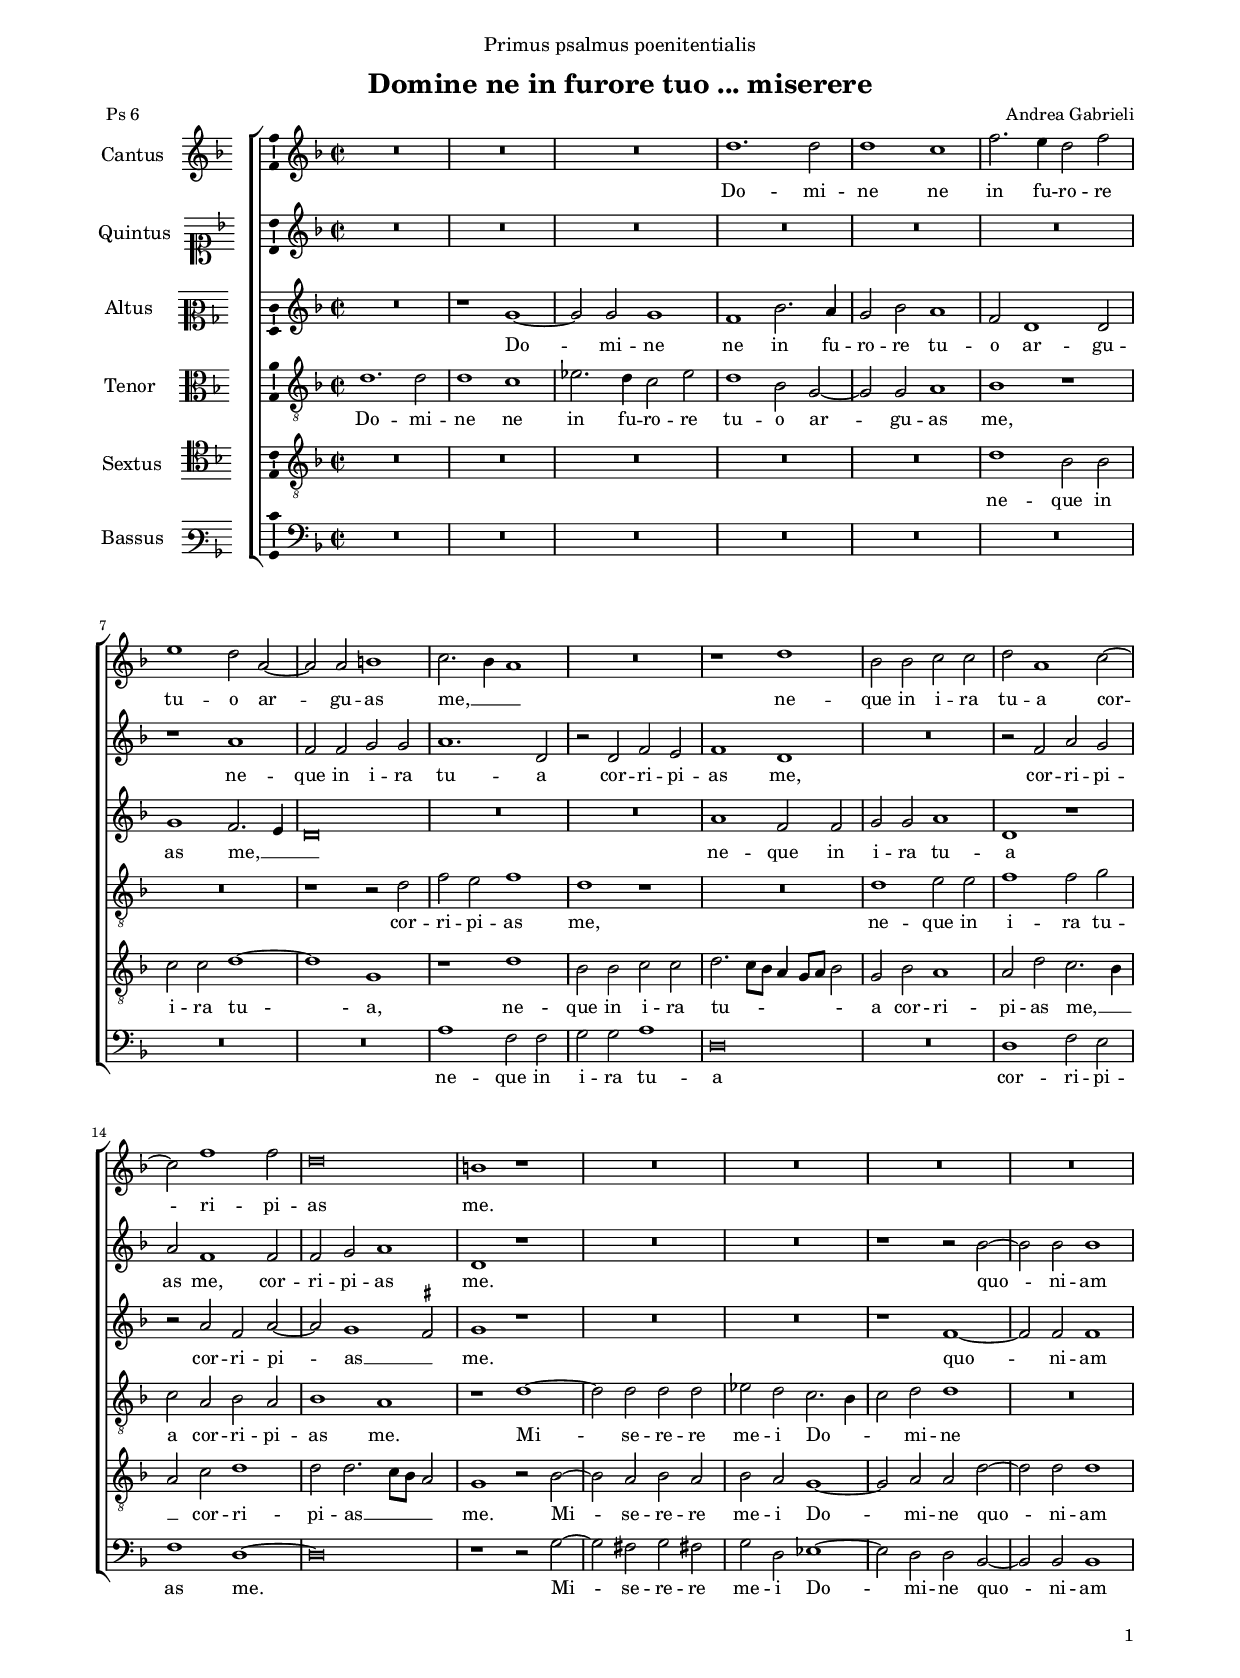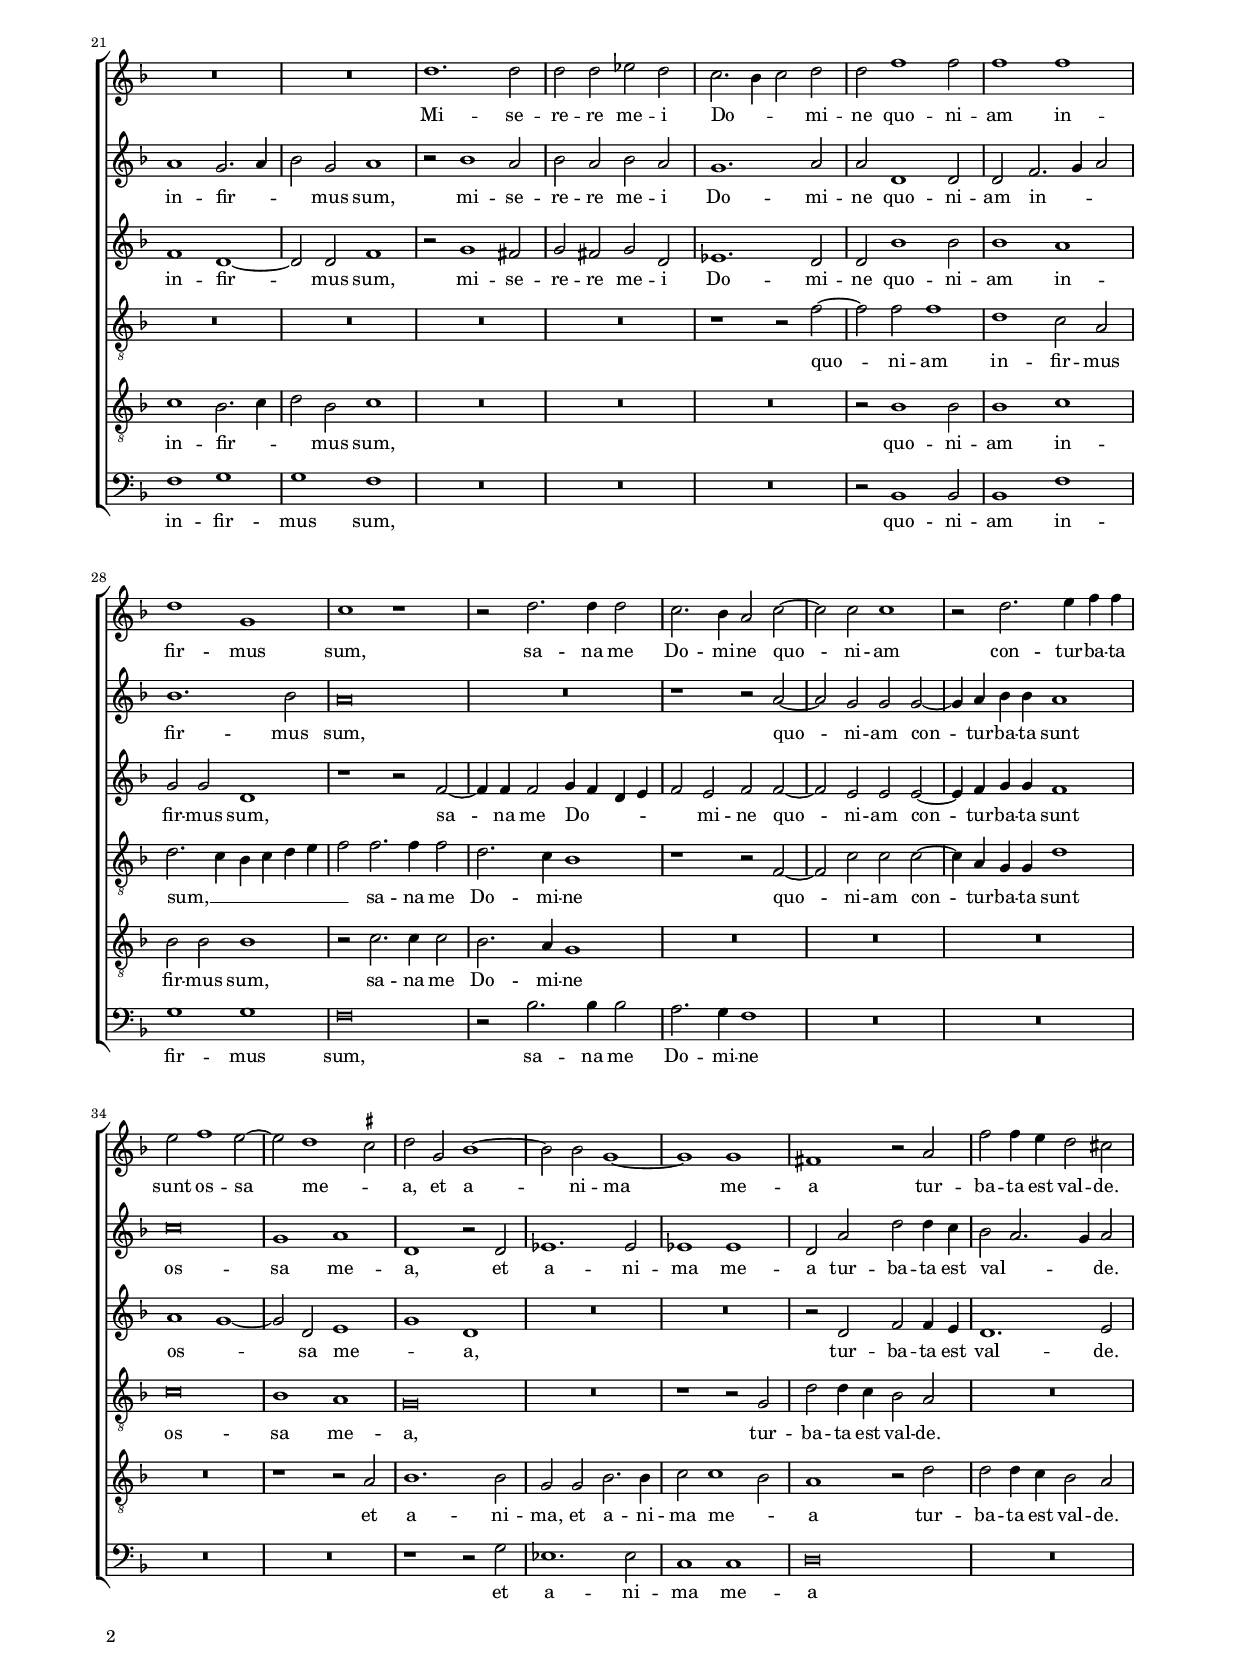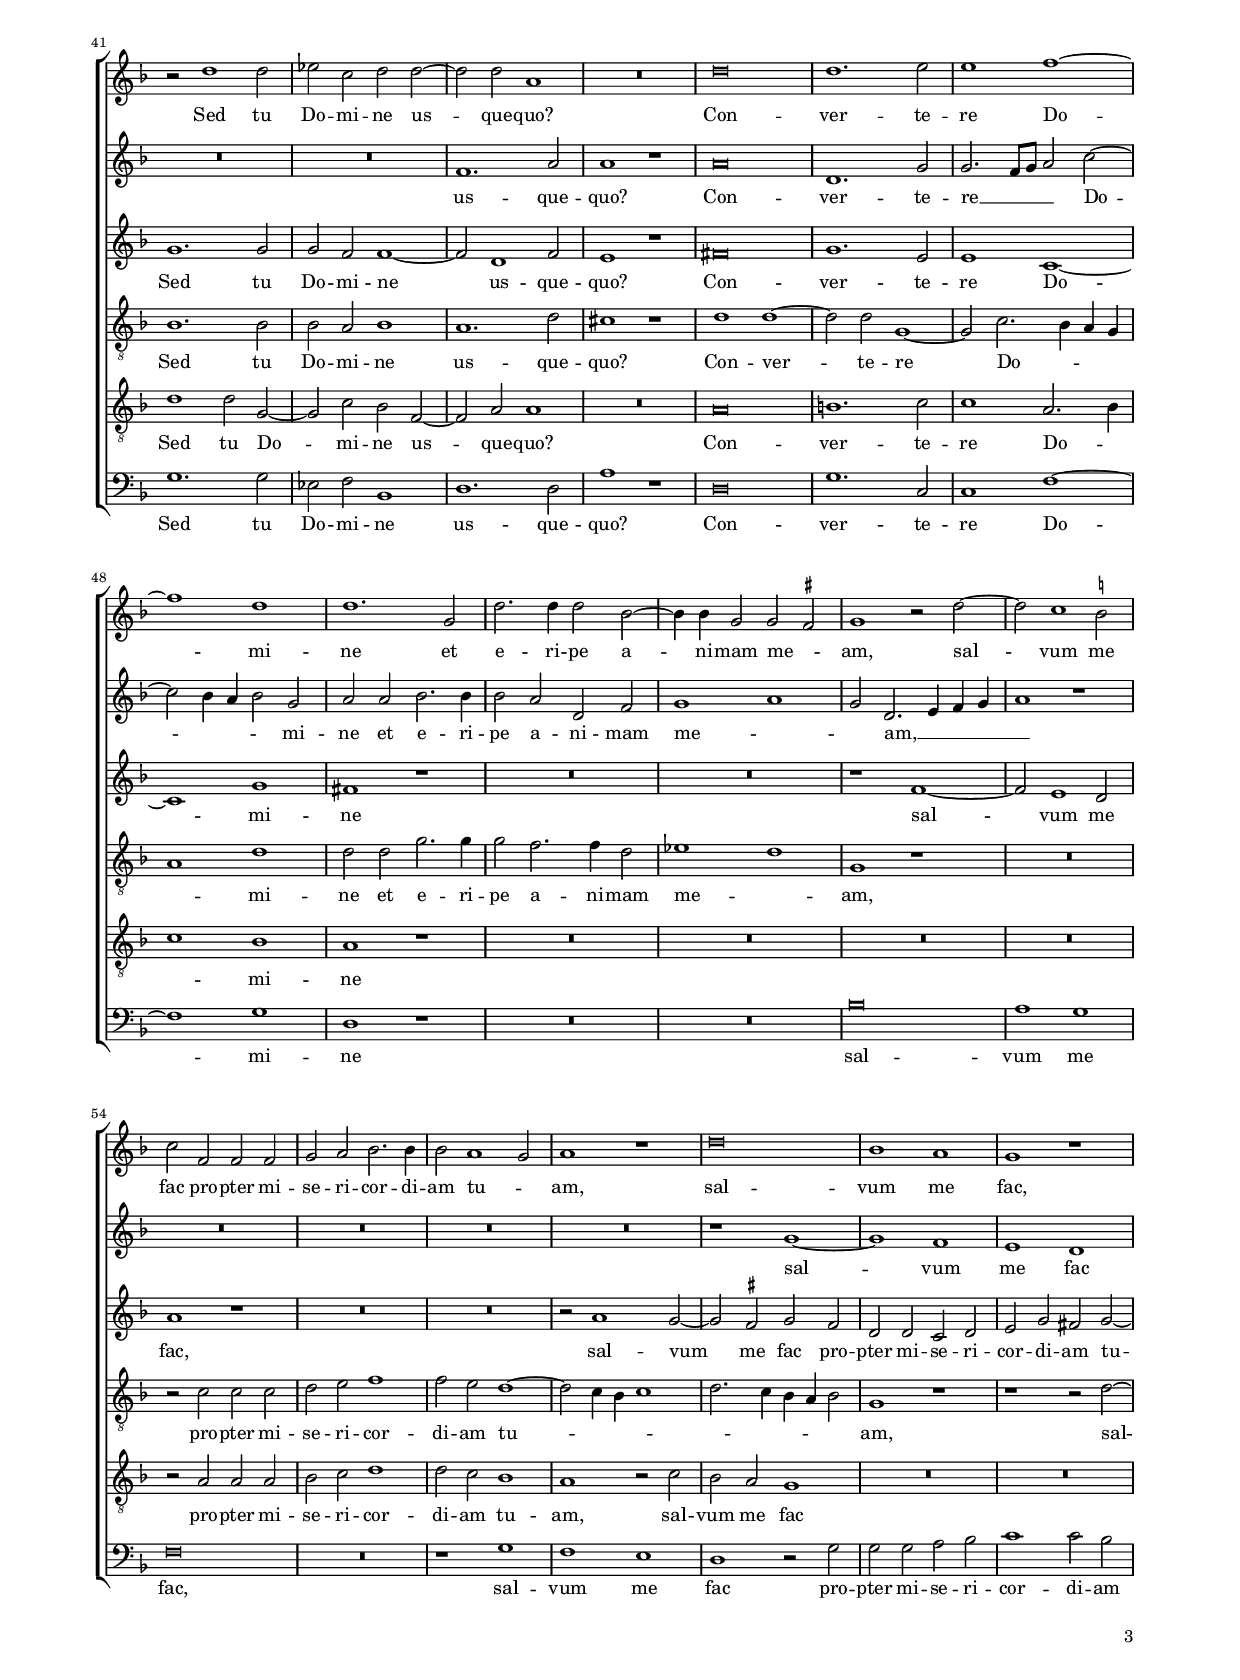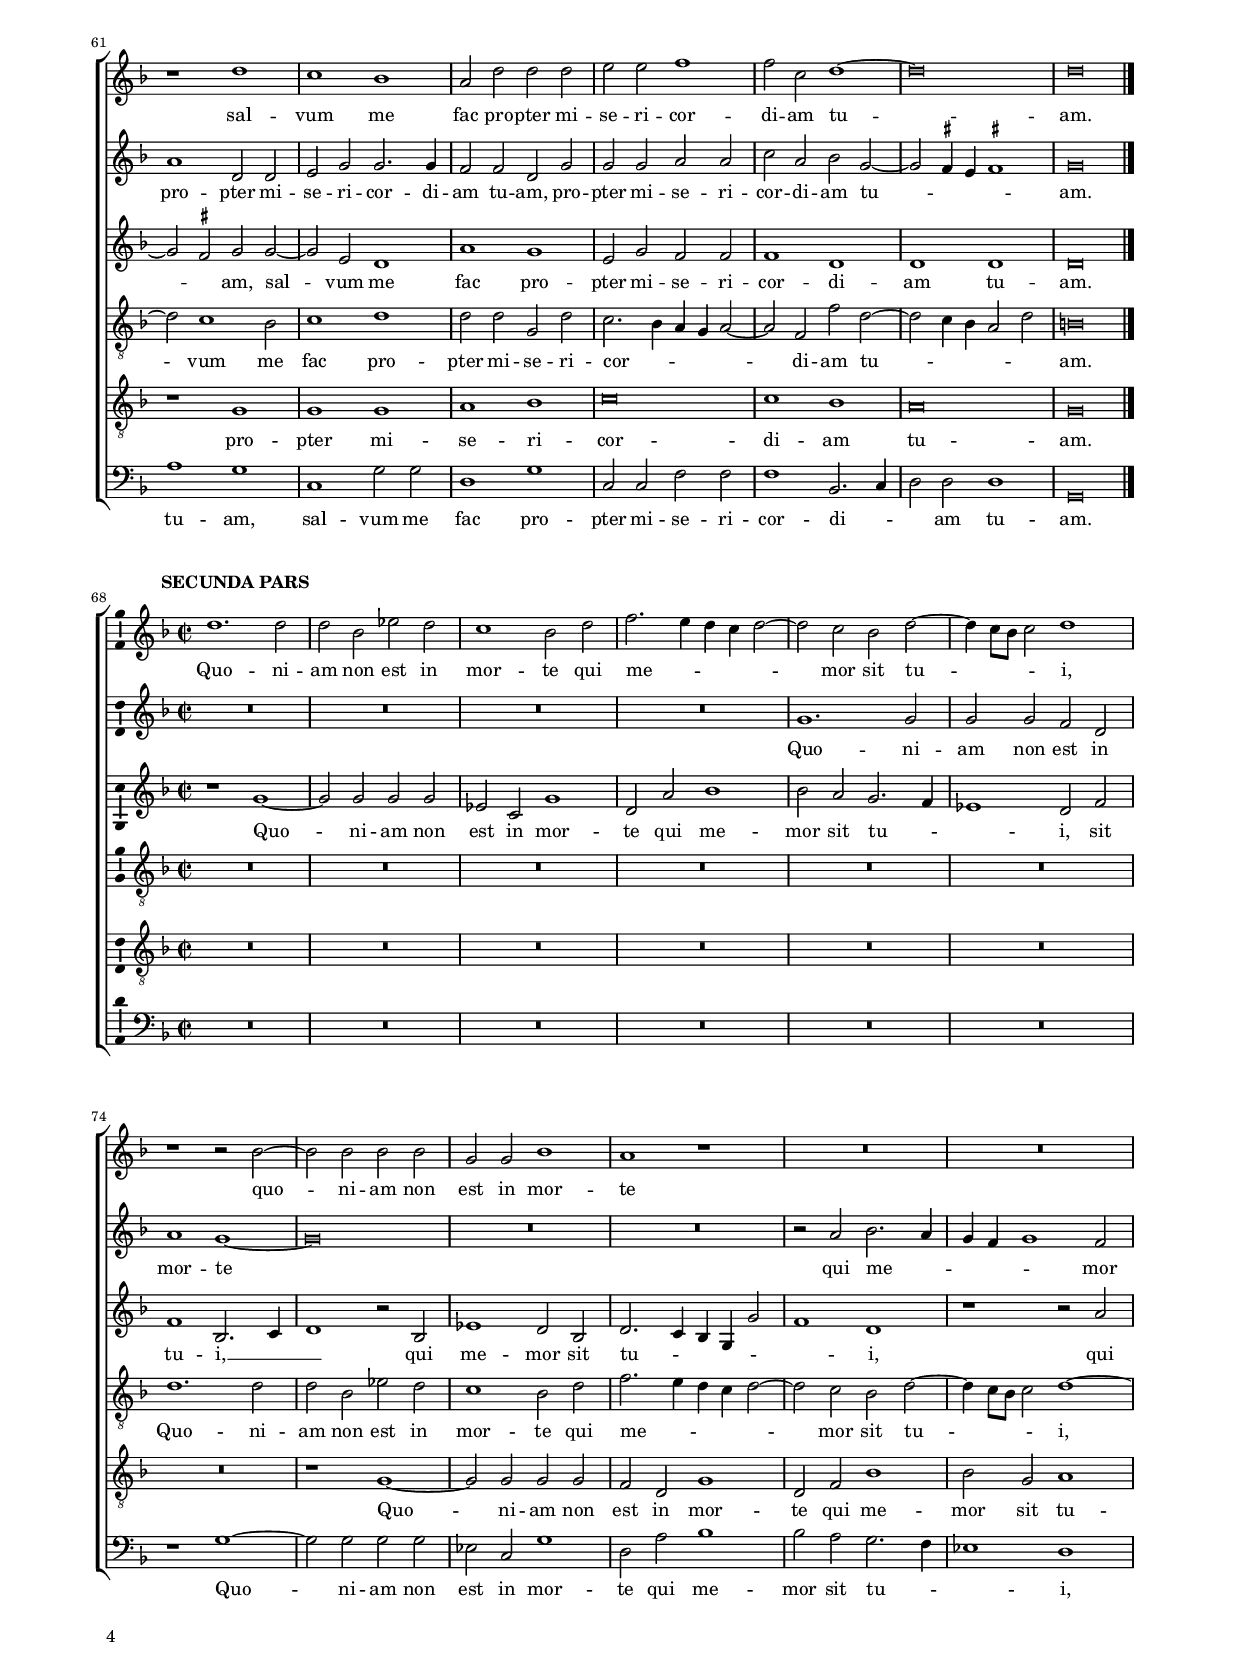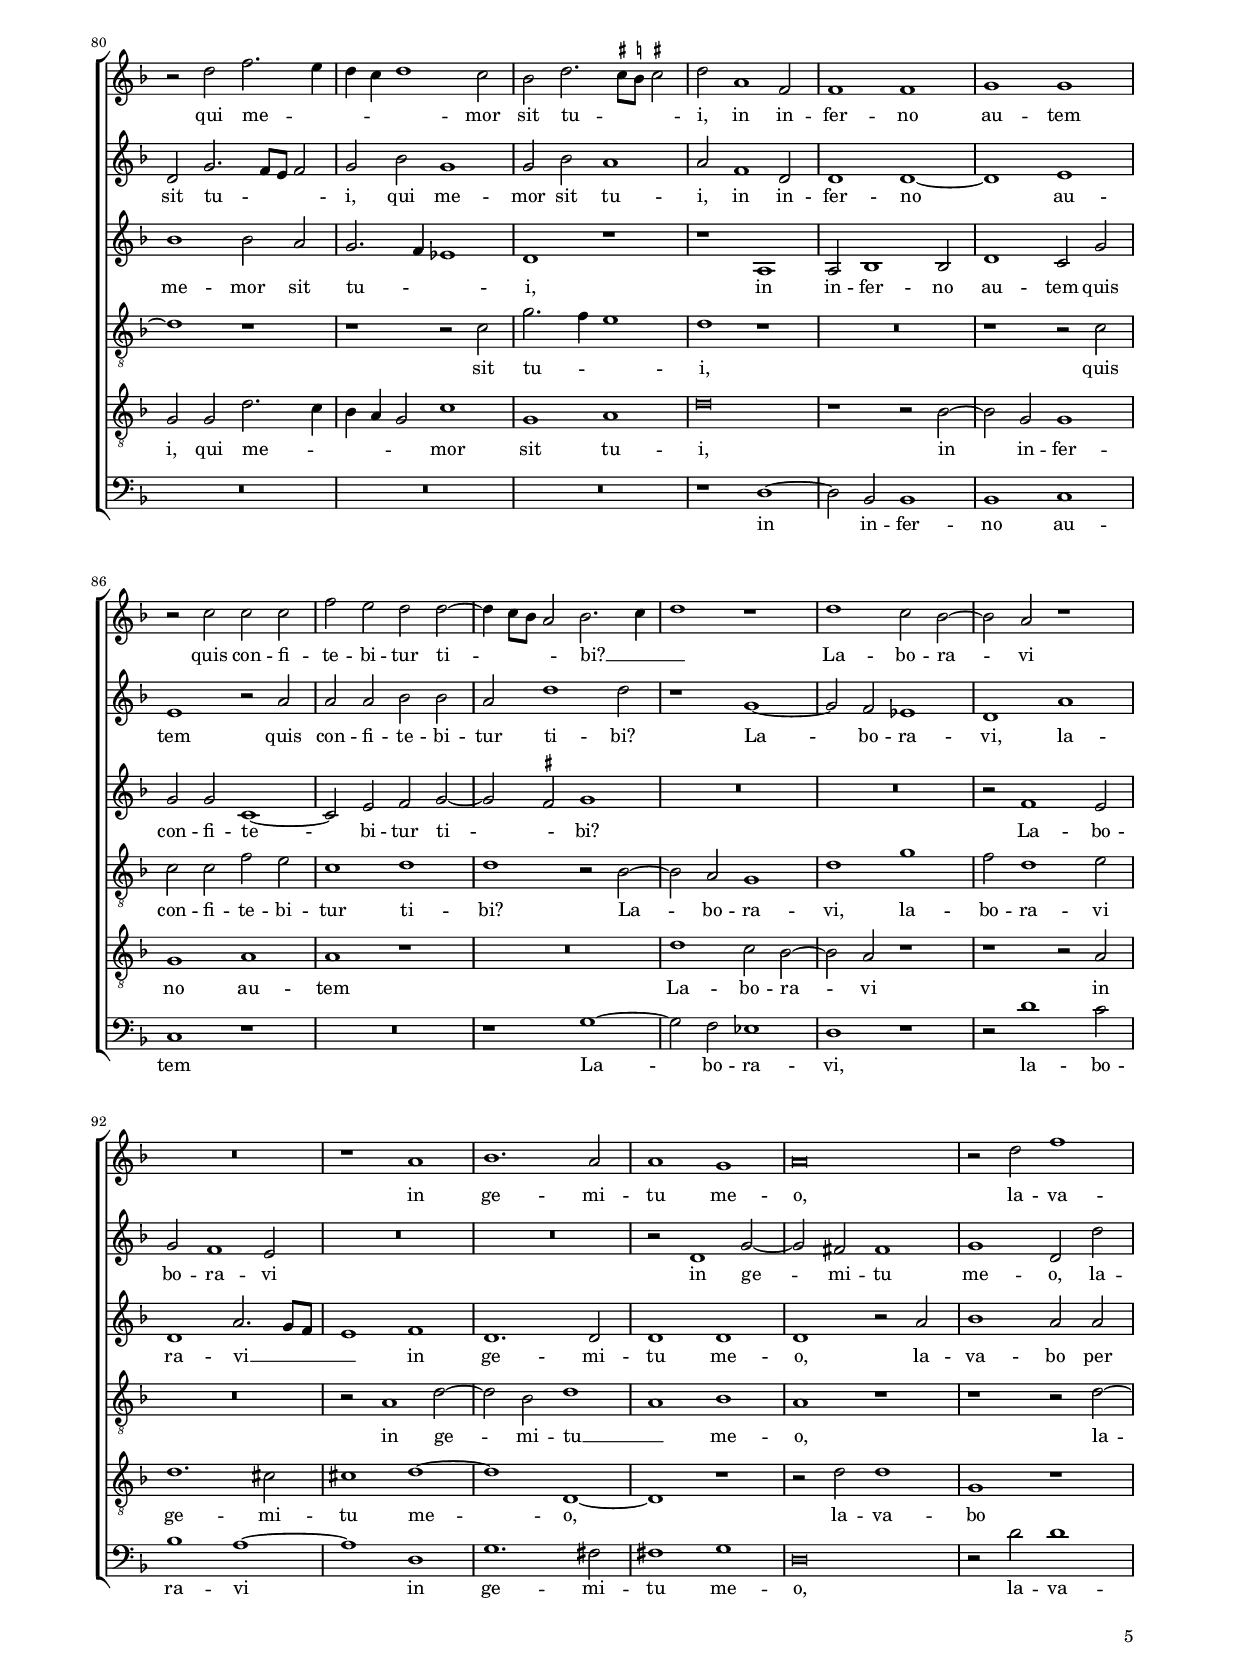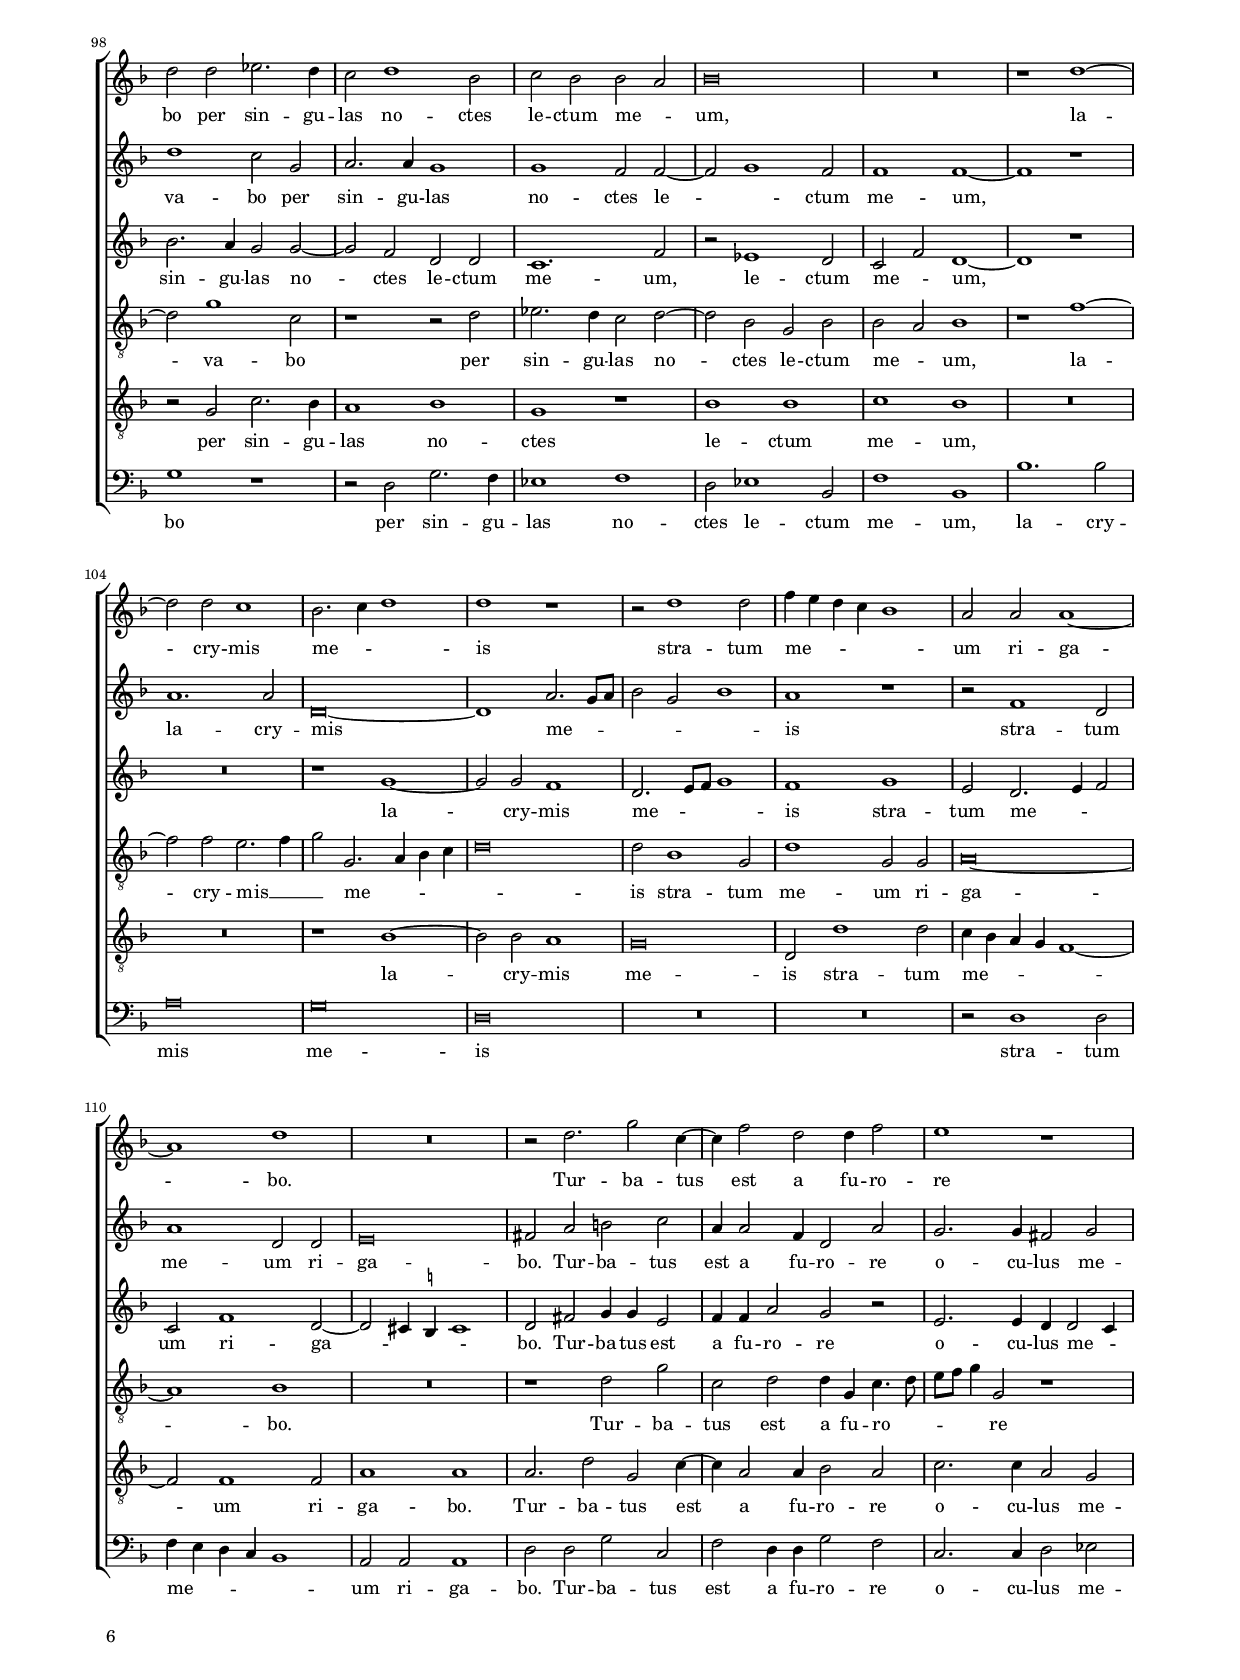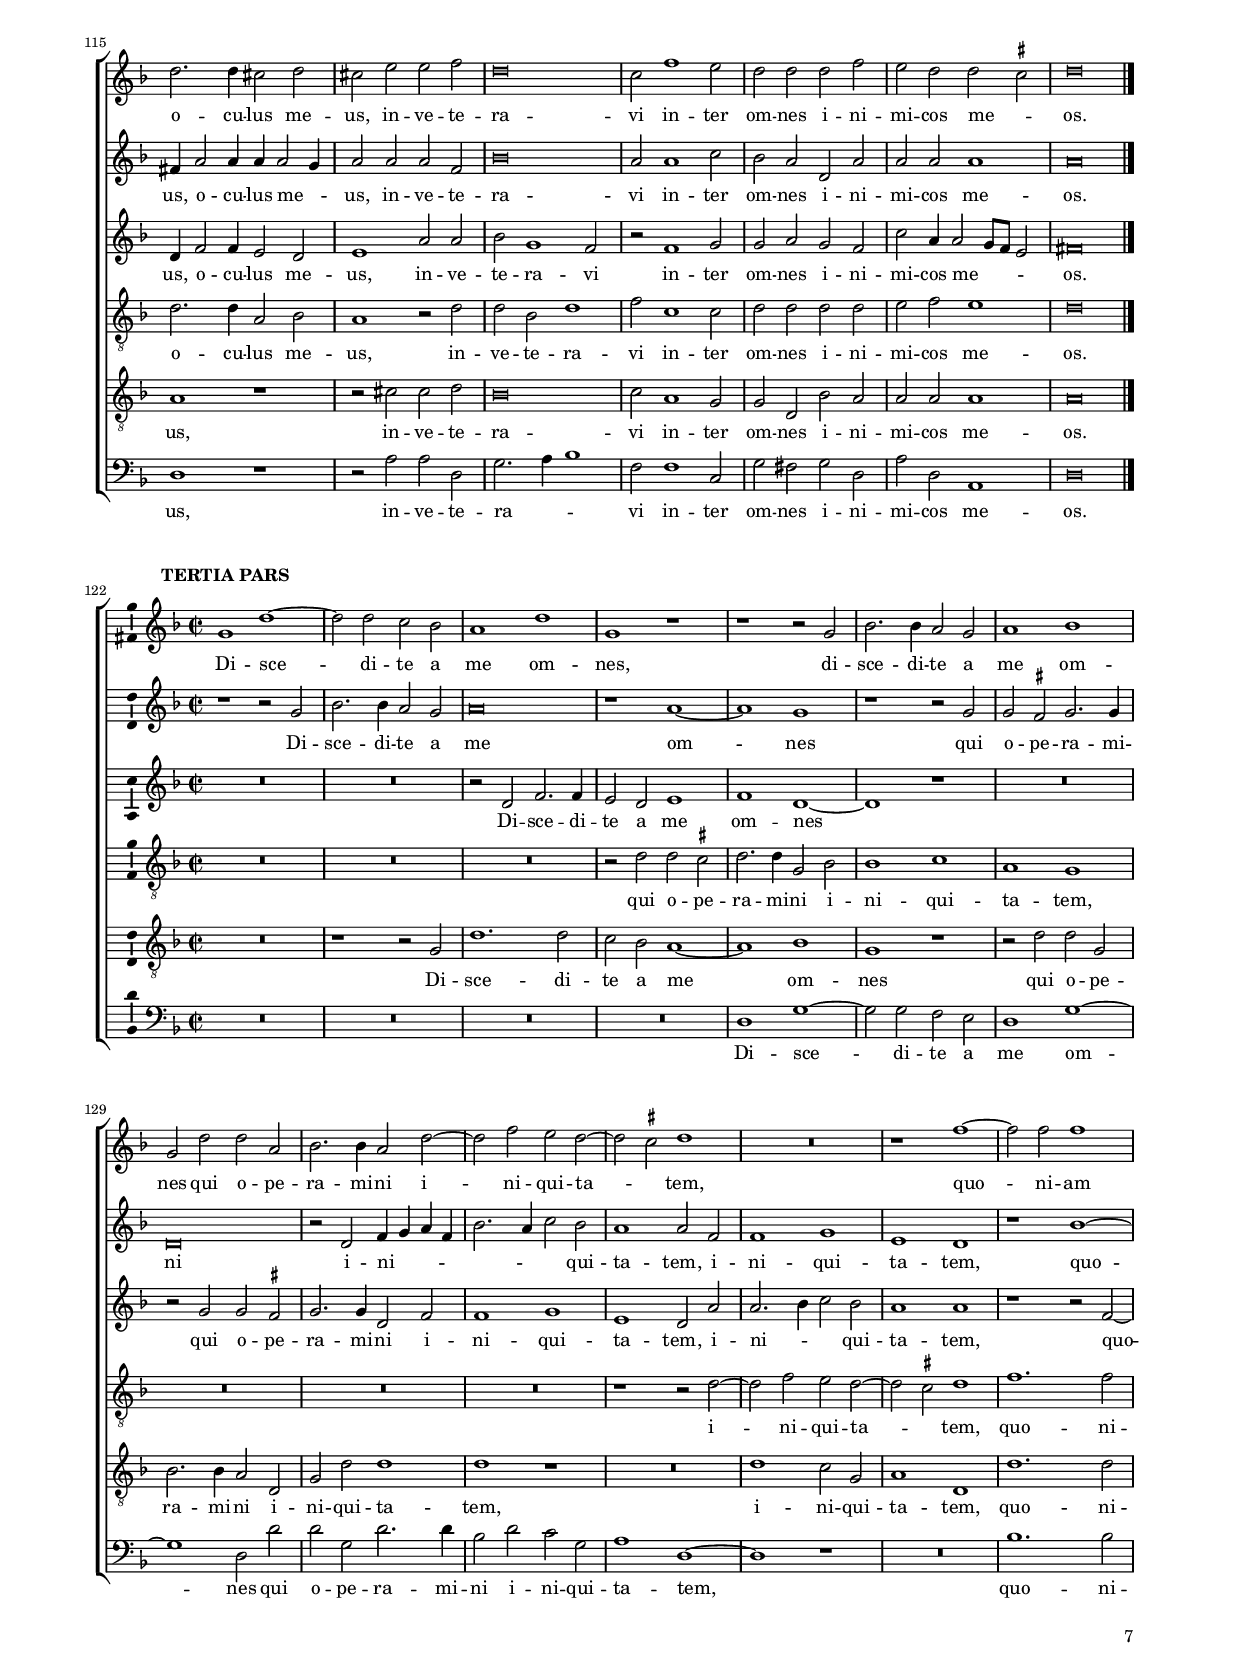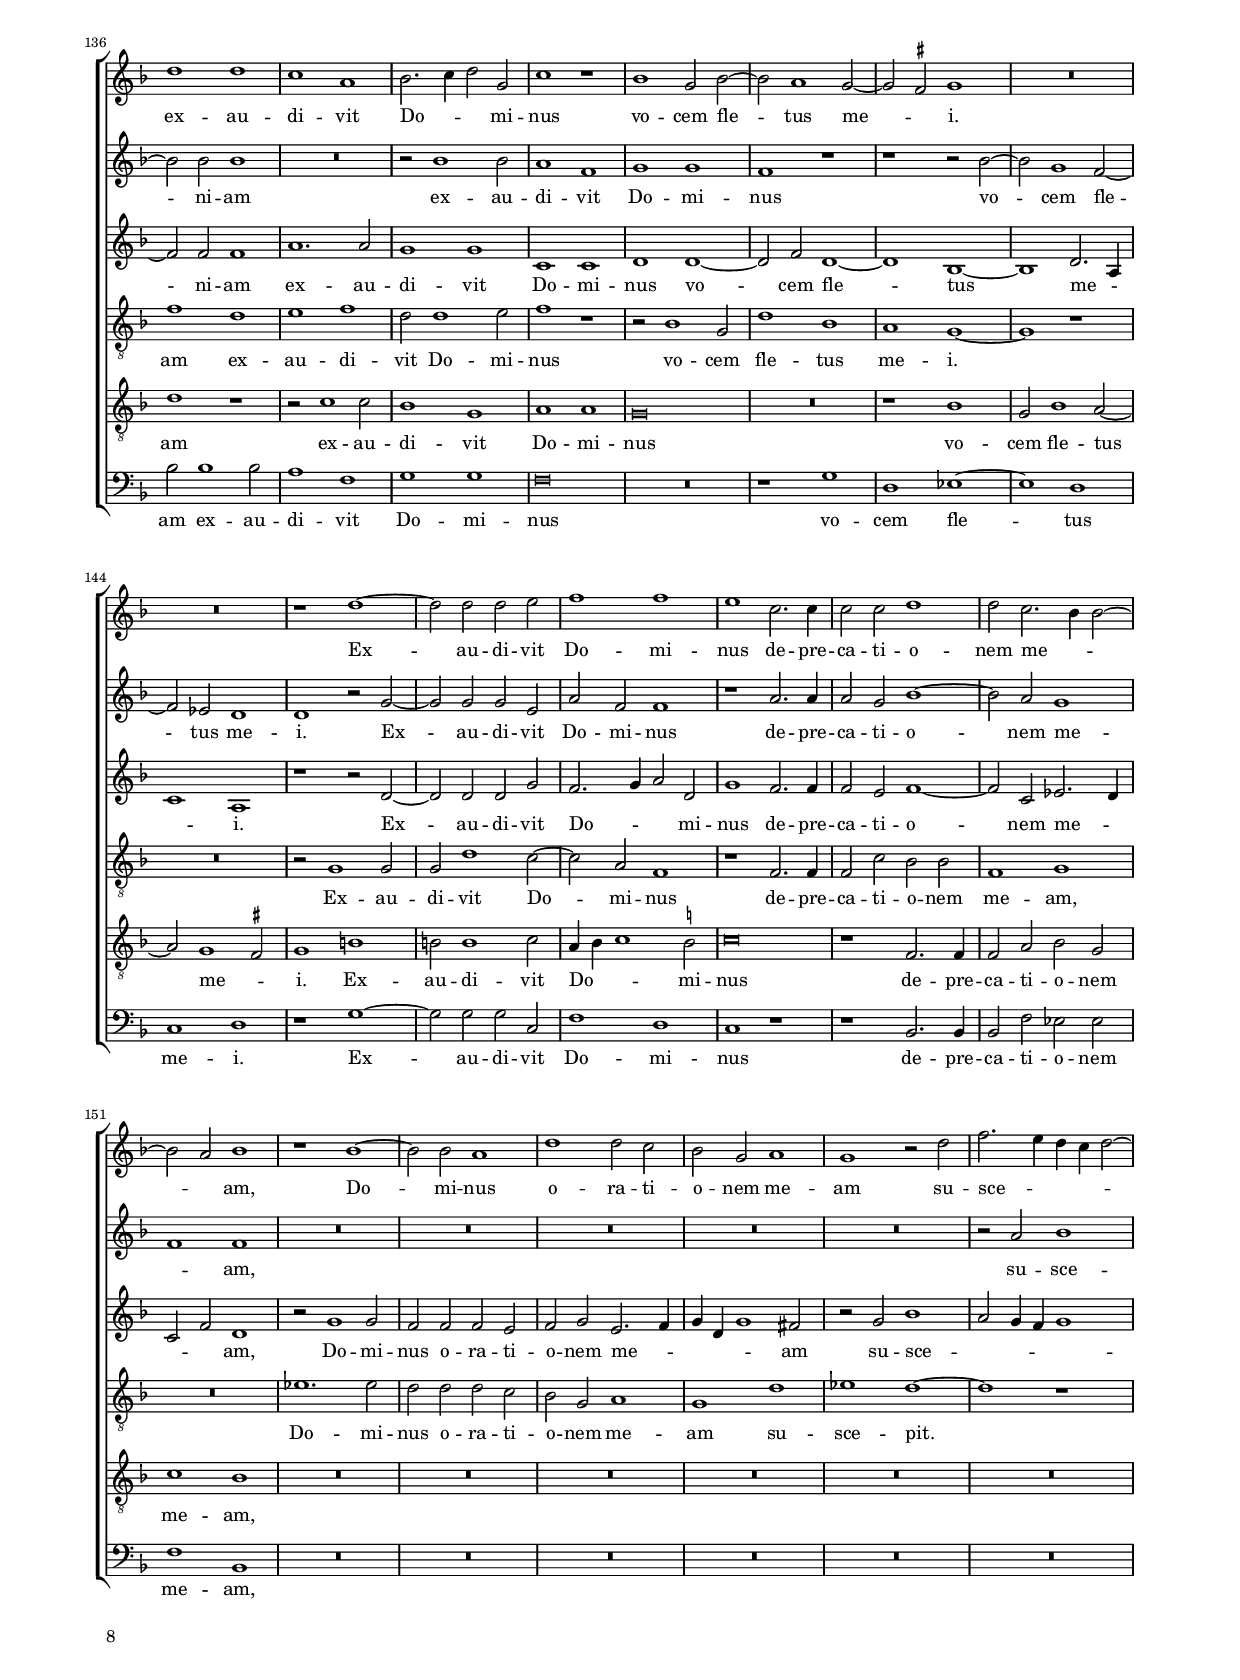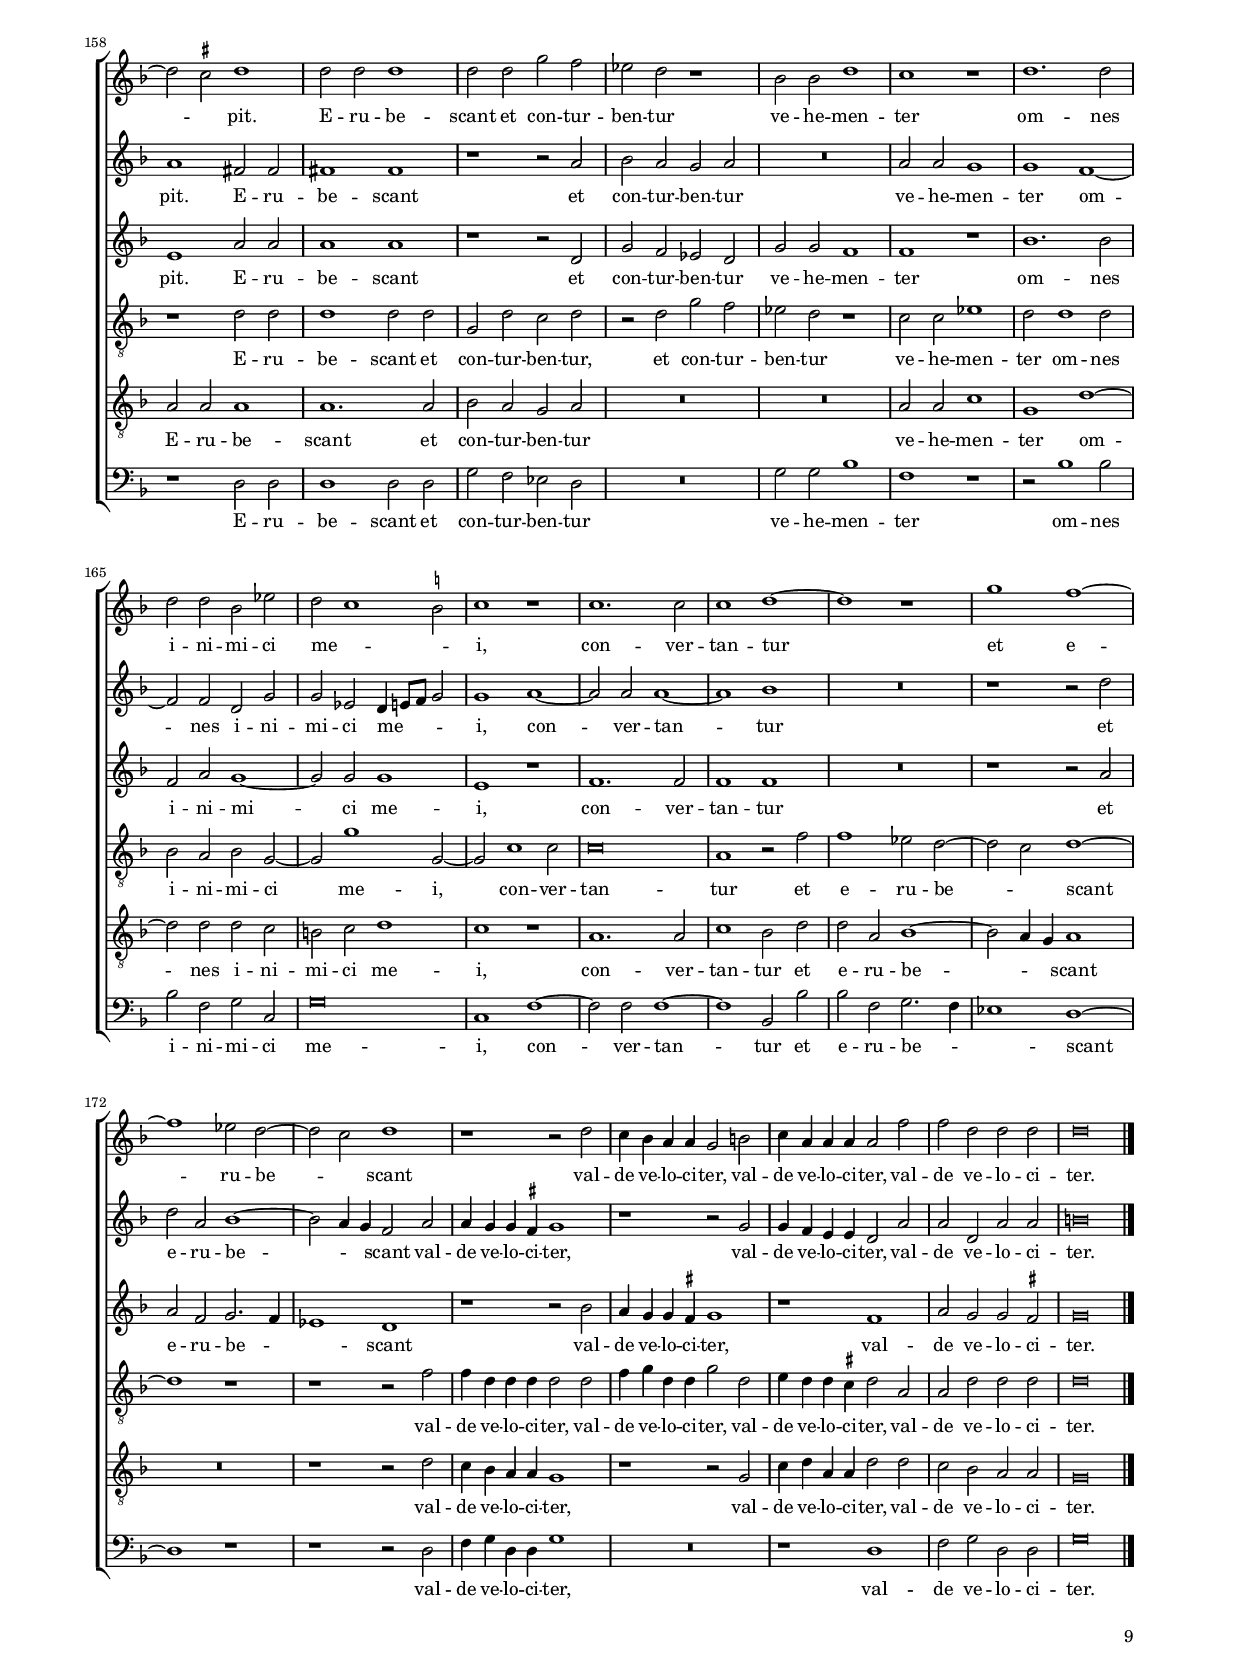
\header
{
  title="Domine ne in furore tuo ... miserere"
  dedication=\markup { \column  { \fontsize # 1 "Primus psalmus poenitentialis" \vspace #0.8 } }
  %subtitle="Primus psalmus poenitentialis"
  composer="Andrea Gabrieli"
  poet="Ps 6"
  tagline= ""
}

\version "2.24.1"
\language deutsch
#(set-global-staff-size 15)
% #(set-default-paper-size "letter")
#(ly:set-option 'point-and-click #f)


	ficta = { \once \set suggestAccidentals = ##t }
	
	forget = #(define-music-function (music) (ly:music?) #{
		\accidentalStyle forget
		$music
		\accidentalStyle default
		#})

 
    #(define ((double-time-signature glyph a b) grob)
    (grob-interpret-markup grob
          (markup #:override '(baseline-skip . 2.5) #:number
                  (#:line ((markup (#:musicglyph glyph))
                           (#:fontsize -1 #:column (a b)))))))


\paper
	{
	top-margin = 1.5 \cm
	bottom-margin = 0.9 \cm
	left-margin = 1.8 \cm
	right-margin = 1.8 \cm
	ragged-bottom = ##f
	ragged-last-bottom = ##f
	print-page-number = ##f
	score-system-spacing = #'((basic-distance . 17) (minimum-distance . 14) (padding . 5) (strechability . 250))
	system-system-spacing = #'((basic-distance . 17) (minimum-distance . 14) (padding . 5) (strechability . 250))
	oddFooterMarkup=\markup   \fill-line { "" \fromproperty #'page:page-number-string }
	evenFooterMarkup=\markup  \fill-line { \fromproperty #'page:page-number-string "" }
	last-bottom-spacing = #'((basic-distance . 12) (minimum-distance . 7) (padding . 4))
%   markup-system-spacing.basic-distance = #12
	systems-per-page = 3
%   page-count = 6
%	min-systems-per-page = 3
	}

global = {
	\key f \major
	\time 2/2 \set Score.measureLength = #(ly:make-moment 2/1)
    \set Score.tempoHideNote = ##t
    \tempo 2 = 90
    \skip 1*2*67 \bar "|."
	}
    


incipitcantus = \markup { \score {
	{
	\set Staff.instrumentName = \markup { \fontsize #1 "Cantus" }
	\key f \major
	\clef violin
	s4 \bar ""
	}
	\layout  {
	raggedright = ##t
	indent = 1.6 \cm
	line-width = 2.4 \cm
	\context { \Staff \remove Time_signature_engraver }
	\override Staff.Clef.Y-extent = #'(0 . 0)
	}} \hspace #1 }

      
      
incipitquintus = \markup { \score {
	{
	\set Staff.instrumentName = \markup { \fontsize #1 "Quintus" }
	\key f \major
	\clef soprano
	s4 \bar ""
	}
	\layout  {
	raggedright = ##t
	indent = 1.6 \cm
	line-width = 2.4 \cm
	\context { \Staff \remove Time_signature_engraver }
	\override Staff.Clef.Y-extent = #'(0 . 0)
	}} \hspace #1 }
      
      
incipitaltus = \markup { \score {
	{
	\set Staff.instrumentName = \markup { \fontsize #1 "Altus" }
	\key f \major
	\clef mezzosoprano
	s4 \bar ""
	}
	\layout  {
	raggedright = ##t
	indent = 1.6 \cm
	line-width = 2.4 \cm
	\context { \Staff \remove Time_signature_engraver }
	\override Staff.Clef.Y-extent = #'(0 . 0)
	}} \hspace #1 }


incipittenor = \markup { \score {
	{
	\set Staff.instrumentName = \markup { \fontsize #1 "Tenor" }
	\key f \major
	\clef alto
	s4 \bar ""
	}
	\layout  {
	raggedright = ##t
	indent = 1.6 \cm
	line-width = 2.4 \cm
	\context { \Staff \remove Time_signature_engraver }
	\override Staff.Clef.Y-extent = #'(0 . 0)
	}} \hspace #1 }


incipitsextus = \markup { \score {
	{
	\set Staff.instrumentName = \markup { \fontsize #1 "Sextus" }
	\key f \major
	\clef tenor
	s4 \bar ""
	}
	\layout  {
	raggedright = ##t
	indent = 1.6 \cm
	line-width = 2.4 \cm
	\context { \Staff \remove Time_signature_engraver }
	\override Staff.Clef.Y-extent = #'(0 . 0)
	}} \hspace #1 }

      
incipitbassus = \markup { \score {
	{
	\set Staff.instrumentName = \markup { \fontsize #1 "Bassus" }
	\key f \major
	\clef varbaritone
	s4 \bar ""
	}
	\layout  {
	raggedright = ##t
	indent = 1.6 \cm
	line-width = 2.4 \cm
	\context { \Staff \remove Time_signature_engraver }
	\override Staff.Clef.Y-extent = #'(0 . 0)
	}} \hspace #1 }


cantus =  \relative c''
	{
	R\breve
	R\breve
	R\breve
	d1. d2
%5
	d1 c |
	f2. e4 d2 f
	e1 d2 a~
	a2 a h1
	c2. b4 a1
%10
	R\breve |
	r1 d
	b2 b c c
	d2 a1 c2~
	c2 f1 f2
%15
	d\breve |
	h1 r
	R\breve
	R\breve
	R\breve
%20
	R\breve |
	R\breve
	R\breve
	d1. d2
	d2 d es d
%25
	c2. b4 c2 d |
	d2 f1 f2
	f1 f
	d1 g,
	c1 r
%30
	r2 d2. d4 d2 |
	c2. b4 a2 c~
	c2 c c1
	r2 d2. e4 f f
	e2 f1 e2~
%35
	e2 d1 \ficta cis2 |
	d2 g, b1~
	b2 b g1~
	g1 g
	fis1 r2 a
%40
	f'2 f4 e d2 cis |
	r2 d1 d2
	es2 c d d~
	d2 d a1
	R\breve
%45
	d\breve |
	d1. e2
	e1 f~
	f1 d
	d1. g,2
%50
	d'2. d4 d2 b~ |
	b4 b g2 g \ficta fis
	g1 r2 d'~
	d2 c1 \ficta h2
	c2 f, f f
%55
	g2 a b2. b4 |
	b2 a1 g2
	a1 r
	d\breve
	b1 a
%60
	g1 r |
	r1 d'
	c1 b
	a2 d d d
	e2 e f1
%65
	f2 c d1~ |
	d\breve
	d\breve |
	}


quintus = \relative c''
	{
	R\breve
	R\breve
	R\breve
	R\breve
%5
	R\breve |
	R\breve
	r1 a
	f2 f g g
	a1. d,2
%10
	r2 d f e |
	f1 d
	R\breve
	r2 f a g
	a2 f1 f2
%15
	f2 g a1 |
	d,1 r
	R\breve
	R\breve
	r1 r2 b'~
%20
	b2 b b1 |
	a1 g2. a4
	b2 g a1
	r2 b1 a2
	b2 a b a
%25
	g1. a2 |
	a2 d,1 d2
	d2 f2. g4 a2
	b1. b2
	a\breve
%30
	R\breve |
	r1 r2 a~
	a2 g g g~
	g4 a b b a1
	c\breve
%35
	g1 a |
	d,1 r2 d
	es1. es2
	es1 es
	d2 a' d d4 c
%40
	b2 a2. g4 a2 |
	R\breve
	R\breve
	f1. a2
	a1 r
%45
	a\breve |
	d,1. g2
	g2. f8 g a2 c~
	c2 b4 a b2 g
	a2 a b2. b4
%50
	b2 a d, f |
	g1 a
	g2 d2. e4 f g
	a1 r
	R\breve
%55
	R\breve |
	R\breve
	R\breve
	r1 g~
	g1 f
%60
	e1 d |
	a'1 d,2 d
	e2 g g2. g4
	f2 f d g
	g2 g a a
%65
	c2 a b g~ |
	g2 \ficta fis4 e \ficta fis!1
	g\breve |
	}


altus =  \relative c'
	{
	R\breve
	r1 g'~
	g2 g g1
	f1 b2. a4
%5
	g2 b a1 |
	f2 d1 d2
	g1 f2. e4
	d\breve
	R\breve
%10
	R\breve |
	a'1 f2 f
	g2 g a1
	d,1 r
	r2 a' f a~
%15
	a2 g1 \ficta fis2 |
	g1 r
	R\breve
	R\breve
	r1 f~
%20
	f2 f f1 |
	f1 d~
	d2 d f1
	r2 g1 fis2
	g2 fis g d
%25
	es1. d2 |
	d2 b'1 b2
	b1 a
	g2 g d1
	r1 r2 f~
%30
	f4 f f2 g4 f d e |
	f2 e f f~
	f2 e e e~
	e4 f g g f1
	a1 g~
%35
	g2 d e1 |
	g1 d
	R\breve
	R\breve
	r2 d f f4 e
%40
	d1. e2 |
	g1. g2
	g2 f f1~
	f2 d1 f2
	e1 r
%45
	fis\breve |
	g1. e2
	e1 c~
	c1 g'
	fis1 r
%50
	R\breve |
	R\breve
	r1 f~
	f2 e1 d2
	a'1 r
%55
	R\breve |
	R\breve
	r2 a1 g2~
	g2 \ficta fis g \forget f
	d2 d c d
%60
	e2 g fis g~ |
	g2 \ficta fis g g~
	g2 e d1
	a'1 g
	e2 g f f
%65
	f1 d |
	d1 d
	d\breve |
        
	}


tenor =  \relative c'
	{
	d1. d2
	d1 c
	es2. d4 c2 es
	d1 b2 g~
%5
	g2 g a1 |
	b1 r
	R\breve
	r1 r2 d
	f2 e f1
%10
	d1 r |
	R\breve
	d1 e2 e
	f1 f2 g
	c,2 a b a
%15
	b1 a |
	r1 d~
	d2 d d d
	es2 d c2. b4
	c2 d d1
%20
	R\breve |
	R\breve
	R\breve
	R\breve
	R\breve
%25
	r1 r2 f~ |
	f2 f f1
	d1 c2 a
	d2. c4 b4 c d e
	f2 f2. f4 f2
%30
	d2. c4 b1 |
	r1 r2 f~
	f2 c' c c~
	c4 a g g d'1
	c\breve
%35
	b1 a |
	g\breve
	R\breve
	r1 r2 g
	d'2 d4 c b2 a
%40
	R\breve |
	b1. b2
	b2 a b1
	a1. d2
	cis1 r
%45
	d1 d~ |
	d2 d g,1~
	g2 c2. b4 a g
	a1 d
	d2 d g2. g4
%50
	g2 f2. f4 d2 |
	es1 d
	g,1 r
	R\breve
	r2 c c c
%55
	d2 e f1 |
	f2 e d1~
	d2 c4 b c1
	d2. c4 b a b2
	g1 r
%60
	r1 r2 d'~ |
	d2 c1 b2
	c1 d
	d2 d g, d'
	c2. b4 a g a2~
%65
	a2 f f' d~ |
	d2 c4 b a2 d
	h\breve |
	}


sextus  =  \relative c'
	{
	R\breve
	R\breve
	R\breve
	R\breve
%5
	R\breve |
	d1 b2 b
	c2 c d1~
	d1 g,
	r1 d'
%10
	b2 b c c |
	d2. c8 b a4 g8 a b2
	g2 b a1
	a2 d c2. b4
	a2 c d1
%15
	d2 d2. c8 b a2 |
	g1 r2 b~
	b2 a b a
	b2 a g1~
	g2 a a d~
%20
	d2 d d1 |
	c1 b2. c4
	d2 b c1
	R\breve
	R\breve
%25
	R\breve |
	r2 b1 b2
	b1 c
	b2 b b1
	r2 c2. c4 c2
%30
	b2. a4 g1 |
	R\breve
	R\breve
	R\breve
	R\breve
%35
	r1 r2 a |
	b1. b2
	g2 g b2. b4
	c2 c1 b2
	a1 r2 d
%40
	d2 d4 c b2 a |
	d1 d2 g,~
	g2 c b f~
	f2 a a1
	R\breve
%45
	a\breve |
	h1. c2
	c1 a2. b4
	c1 b
	a1 r
%50
	R\breve |
	R\breve
	R\breve
	R\breve
	r2 a a a
%55
	b2 c d1 |
	d2 c b1
	a1 r2 c
	b2 a g1
	R\breve
%60
	R\breve |
	r1 g
	g1 g
	a1 b
	c\breve
%65
	c1 b |
	a\breve
	g\breve |
	}


bassus  =  \relative c
	{
	R\breve
	R\breve
	R\breve
	R\breve
%5
	R\breve |
	R\breve
	R\breve
	R\breve
	a'1 f2 f
%10
	g2 g a1 |
	d,\breve
	R\breve
	d1 f2 e
	f1 d~
%15
	d\breve |
	r1 r2 g~
	g2 fis g fis!
	g2 d es1~
	es2 d d b~
%20
	b2 b b1 |
	f'1 g
	g1 f
	R\breve
	R\breve
%25
	R\breve |
	r2 b,1 b2
	b1 f'
	g1 g
	f\breve
%30
	r2 b2. b4 b2 |
	a2. g4 f1
	R\breve
	R\breve
	R\breve
%35
	R\breve |
	r1 r2 g
	es1. es2
	c1 c
	d\breve
%40
	R\breve |
	g1. g2
	es2 f b,1
	d1. d2
	a'1 r
%45
	d,\breve |
	g1. c,2
	c1 f~
	f1 g
	d1 r
%50
	R\breve |
	R\breve
	b'\breve
	a1 g
	f\breve
%55
	R\breve |
	r1 g
	f1 e
	d1 r2 g
	g2 g a b
%60
	c1 c2 b |
	a1 g
	c,1 g'2 g
	d1 g
	c,2 c f f
%65
	f1 b,2. c4 |
	d2 d d1
	g,\breve |
	}


lyricscantus = \lyricmode {
    Do -- mi -- ne ne in fu -- ro -- re tu -- o ar -- gu -- as me, __ _ _
    ne -- que in i -- ra tu -- a cor -- ri -- pi -- as me.
    Mi -- se -- re -- re me -- i Do -- _ _ mi -- ne
    quo -- ni -- am in -- fir -- mus sum,
    sa -- na me Do -- mi -- ne
    quo -- ni -- am con -- tur -- ba -- ta sunt os -- sa me -- _ a,
    et a -- ni -- ma me -- a
    tur -- ba -- ta est val -- de.
    Sed tu Do -- mi -- ne us -- que -- quo?
    Con -- ver -- te -- re Do -- mi -- ne
    et e -- ri -- pe a -- ni -- mam me -- _ am,
    sal -- vum me fac pro -- pter mi -- se -- ri -- cor -- di -- am tu -- _ am,
    sal -- vum me fac,
    sal -- vum me fac pro -- pter mi -- se -- ri -- cor -- di -- am tu -- am.
	}


lyricsquintus = \lyricmode {
    ne -- que in i -- ra tu -- a cor -- ri -- pi -- as me,
    cor -- ri -- pi -- as me,
    cor -- ri -- pi -- as me.
    quo -- ni -- am in -- fir -- _ _ mus sum,
    mi -- se -- re -- re me -- i Do -- mi -- ne
    quo -- ni -- am in -- _ _ fir -- mus sum,
    quo -- ni -- am con -- tur -- ba -- ta sunt os -- sa me -- a,
    et a -- ni -- ma me -- a
    tur -- ba -- ta est val -- _ _ de.
    us -- que -- quo?
    Con -- ver -- te -- re __ _ _ _ Do -- _ _ _ mi -- ne
    et e -- ri -- pe a -- ni -- mam me -- _ _ am, __ _ _ _ _
    sal -- vum me fac pro -- pter mi -- se -- ri -- cor -- di -- am tu -- am,
    pro -- pter mi -- se -- ri -- cor -- di -- am tu -- _ _ _ am.
	}
	
	
lyricsaltus = \lyricmode {
    Do -- mi -- ne ne in fu -- ro -- re tu -- o ar -- gu -- as me, __ _ _
    ne -- que in i -- ra tu -- a cor -- ri -- pi -- as __ _ me.
    quo -- ni -- am in -- fir -- mus sum,
    mi -- se -- re -- re me -- i Do -- mi -- ne
    quo -- ni -- am in -- fir -- mus sum,
    sa -- na me Do -- _ _ _ _ mi -- ne
    quo -- ni -- am con -- tur -- ba -- ta sunt os -- _ sa me -- _ a,
    tur -- ba -- ta est val -- de.
    Sed tu Do -- mi -- ne us -- que -- quo?
    Con -- ver -- te -- re Do -- mi -- ne
    sal -- vum me fac,
    sal -- vum me fac pro -- pter mi -- se -- ri -- cor -- di -- am tu -- _ am,
    sal -- vum me fac pro -- pter mi -- se -- ri -- cor -- di -- am tu -- am.
	}


lyricstenor = \lyricmode {
    Do -- mi -- ne ne in fu -- ro -- re tu -- o ar -- gu -- as me,
    cor -- ri -- pi -- as me,
    ne -- que in i -- ra tu -- a cor -- ri -- pi -- as me.
    Mi -- se -- re -- re me -- i Do -- _ _ mi -- ne
    quo -- ni -- am in -- fir -- mus sum, __ _ _ _ _ _ _ 
    sa -- na me Do -- mi -- ne
    quo -- ni -- am con -- tur -- ba -- ta sunt os -- sa me -- a,
    tur -- ba -- ta est val -- de.
    Sed tu Do -- mi -- ne us -- que -- quo?
    Con -- ver -- te -- re Do -- _ _ _ _ mi -- ne
    et e -- ri -- pe a -- ni -- mam me -- _ am,
    pro -- pter mi -- se -- ri -- cor -- di -- am tu -- _ _ _ _ _ _ _ _ am,
    sal -- vum me fac pro -- pter mi -- se -- ri -- cor -- _ _ _ _ di -- am tu -- _ _ _ _ am.
	}


lyricssextus = \lyricmode {
    ne -- que in i -- ra tu -- a,
    ne -- que in i -- ra tu -- _ _ _ _ _ _ a cor -- ri -- pi -- as me, __ _ _
    cor -- ri -- pi -- as __ _ _ _ me.
    Mi -- se -- re -- re me -- i Do -- mi -- ne
    quo -- ni -- am in -- fir -- _ _ mus sum,
    quo -- ni -- am in -- fir -- mus sum,
    sa -- na me Do -- mi -- ne
    et a -- ni -- ma,
    et a -- ni -- ma me -- _ a
    tur -- ba -- ta est val -- de.
    Sed tu Do -- mi -- ne us -- que -- quo?
    Con -- ver -- te -- re Do -- _ _ mi -- ne
    pro -- pter mi -- se -- ri -- cor -- di -- am tu -- am,
    sal -- vum me fac pro -- pter mi -- se -- ri -- cor -- di -- am tu -- am.
	}


lyricsbassus = \lyricmode {
    ne -- que in i -- ra tu -- a cor -- ri -- pi -- as me.
    Mi -- se -- re -- re me -- i Do -- mi -- ne
    quo -- ni -- am in -- fir -- mus sum,
    quo -- ni -- am in -- fir -- mus sum,
    sa -- na me Do -- mi -- ne
    et a -- ni -- ma me -- a
    Sed tu Do -- mi -- ne us -- que -- quo?
    Con -- ver -- te -- re Do -- mi -- ne
    sal -- vum me fac,
    sal -- vum me fac pro -- pter mi -- se -- ri -- cor -- di -- am tu -- am,
    sal -- vum me fac pro -- pter mi -- se -- ri -- cor -- di -- _ _ am tu -- am.
	}


\score
{  
    \transpose c c {
	\new ChoirStaff \with { \override StaffGrouper.staff-staff-spacing.basic-distance = #12 }
	<<

	\new Staff << \global
	\new Voice="v1" {
		\set Staff.instrumentName=\incipitcantus
		\set Staff.midiInstrument = "reed organ"
		\clef violin
		\cantus }
	\new Lyrics \lyricsto "v1" {\lyricscantus }
	>>


	\new Staff << \global
	\new Voice="v5" {
		\set Staff.instrumentName=\incipitquintus
		\set Staff.midiInstrument = "reed organ"
		\clef violin 
		\quintus}
	\new Lyrics \lyricsto "v5" {\lyricsquintus }
	>>


	\new Staff << \global
	\new Voice="v2" {
		\set Staff.instrumentName=\incipitaltus
		\set Staff.midiInstrument = "reed organ"
        \clef violin % "G_8"
		\altus}
	\new Lyrics \lyricsto "v2" {\lyricsaltus }
	>>


	\new Staff << \global
	\new Voice="v3" {
		\set Staff.instrumentName=\incipittenor
		\set Staff.midiInstrument = "reed organ"
		\clef "G_8"
		\tenor }
	\new Lyrics \lyricsto "v3" {\lyricstenor }
	>>


	\new Staff << \global
	\new Voice="v6" {
		\set Staff.instrumentName=\incipitsextus
		\set Staff.midiInstrument = "reed organ"
		\clef "G_8" % bass
		\sextus}
	\new Lyrics \lyricsto "v6" {\lyricssextus }
	>>


	\new Staff << \global
	\new Voice="v4" {
		\set Staff.instrumentName=\incipitbassus
		\set Staff.midiInstrument = "reed organ"
		\clef bass 
		\bassus }
	\new Lyrics \lyricsto "v4" {\lyricsbassus}
	>>

	>>
	} % transpose

	\layout
	{
	indent = 2.6 \cm
%	\context { \Lyrics \override VerticalAxisGroup.nonstaff-relatedstaff-spacing.padding = #2 }
%	\context { \Lyrics \override LyricText.font-size = #1 }
	\context { \Staff \consists Ambitus_engraver }
	\context { \Staff \override TimeSignature.break-visibility = #end-of-line-invisible }
	\context { \Score \override BarNumber.padding = #2 }
	\context { \Voice \override NoteHead.style = #'baroque }
	}

\midi
	{
	}

}

%%%%%%%%%%%%%%%%%%%%  SECUNDA PARS   %%%%%%%%%%%%%%%%%%%%


global = {
	\key f \major
	\time 2/2 \set Score.measureLength = #(ly:make-moment 2/1)
	\set Score.tempoHideNote = ##t
	\tempo 2 = 90
	\set Score.barNumberVisibility = #all-bar-numbers-visible \bar ""
	\set Score.currentBarNumber = #68
	\skip 1*2*54 \bar "|."
	}


cantus =  \relative c''
	{
	d1. d2
	d2 b es d
	c1 b2 d
	f2. e4 d c d2~
%5
	d2 c b d~ |
	d4 c8 b c2 d1
	r1 r2 b~
	b2 b b b
	g2 g b1
%10
	a1 r |
	R\breve
	R\breve
	r2 d f2. e4
	d4 c d1 c2
%15
	b2 d2. \ficta cis8 \ficta h \ficta cis!2 |
	d2 a1 f2
	f1 f
	g1 g
	r2 c c c
%20
	f2 e d d~ |
	d4 c8 b a2 b2. c4
	d1 r
	d1 c2 b~
	b2 a r1
%25
	R\breve |
	r1 a
	b1. a2
	a1 g
	a\breve
%30
	r2 d f1 |
	d2 d es2. d4
	c2 d1 b2
	c2 b b a
	b\breve
%35
	R\breve |
	r1 d~
	d2 d c1
	b2. c4 d1
	d1 r
%40
	r2 d1 d2 |
	f4 e d c b1
	a2 a a1~
	a1 d
	R\breve
%45
	r2 d2. g2 c,4~ |
	c4 f2 d2 d4 f2
	e1 r
	d2. d4 cis2 d
	cis2 e e f
%50
	d\breve |
	c2 f1 e2
	d2 d d f
	e2 d d \ficta cis
	d\breve |
	}


quintus = \relative c''
	{
	R\breve
	R\breve
	R\breve
	R\breve
%5
	g1. g2 |
	g2 g f d
	a'1 g~
	g\breve
	R\breve
%10
	R\breve |
	r2 a b2. a4
	g4 f g1 f2
	d2 g2. f8 e f2
	g2 b g1
%15
	g2 b a1 |
	a2 f1 d2
	d1 d~
	d1 e
	e1 r2 a
%20
	a2 a b b |
	a2 d1 d2
	r1 g,~
	g2 f es1
	d1 a'
%25
	g2 f1 e2 |
	R\breve
	R\breve
	r2 d1 g2~
	g2 fis fis1
%30
	g1 d2 d' |
	d1 c2 g
	a2. a4 g1
	g1 f2 f~
	f2 g1 f2
%35
	f1 f~ |
	f1 r
	a1. a2
	d,\breve~
	d1 a'2. g8 a
%40
	b2 g b1 |
	a1 r
	r2 f1 d2
	a'1 d,2 d
	e\breve
%45
	fis2 a h c | 
	a4 a2 f4 d2 a'
	g2. g4 fis2 g
	fis4 a2 a4 a4 a2 g4
	a2 a a f
%50
	b\breve |
	a2 a1 c2
	b2 a d, a'
	a2 a a1
	a\breve |
	}


altus =  \relative c'
    {
	r1 g'~
	g2 g g g
	es2 c g'1
	d2 a' b1
%5
	b2 a g2. f4 |
	es1 d2 f
	f1 b,2. c4
	d1 r2 b
	es1 d2 b
%10
	d2. c4 b g g'2 |
	f1 d
	r1 r2 a'
	b1 b2 a
	g2. f4 es1
%15
	d1 r |
	r1 a
	a2 b1 b2
	d1 c2 g'
	g2 g c,1~
%20
	c2 e f g~ |
	g2 \ficta fis g1
	R\breve
	R\breve
	r2 f1 e2
%25
	d1 a'2. g8 f |
	e1 f
	d1. d2
	d1 d
	d1 r2 a'
%30
	b1 a2 a |
	b2. a4 g2 g~
	g2 f d d
	c1. f2
	r2 es1 d2
%35
	c2 f d1~ |
	d1 r
	R\breve
	r1 g~
	g2 g f1
%40
	d2. e8 f g1 |
	f1 g
	e2 d2. e4 f2
	c2 f1 d2~
	d2 cis4 \ficta h cis1
%45
	d2 fis g4 g e2 |
	f4 f a2 g r
	e2. e4 d4 d2 c4
	d4 f2 f4 e2 d
	e1 a2 a
%50
	b2 g1 f2 |
	r2 f1 g2
	g2 a g f
	c'2 a4 a2 g8 f e2
	fis\breve |
	}


tenor =  \relative c'
	{
	R\breve
	R\breve
	R\breve
	R\breve
%5
	R\breve |
	R\breve
	d1. d2
	d2 b es d
	c1 b2 d
%10
	f2. e4 d c d2~ |
	d2 c b d~
	d4 c8 b c2 d1~
	d1 r
	r1 r2 c
%15
	g'2. f4 e1 |
	d1 r
	R\breve
	r1 r2 c
	c2 c f e
%20
	c1 d |
	d1 r2 b~
	b2 a g1
	d'1 g
	f2 d1 e2
%25
	R\breve |
	r2 a,1 d2~
	d2 b d1
	a1 b
	a1 r
%30
	r1 r2 d~ |
	d2 g1 c,2
	r1 r2 d
	es2. d4 c2 d~
	d2 b g b
%35
	b2 a b1 |
	r1 f'~
	f2 f e2. f4
	g2 g,2. a4 b c
	d\breve
%40
	d2 b1 g2 |
	d'1 g,2 g
	a\breve~
	a1 b
	R\breve
%45
	r1 d2 g |
	c,2 d d4 g, c4. d8
	e8 f g4 g,2 r1
	d'2. d4 a2 b
	a1 r2 d
%50
	d2 b d1 |
	f2 c1 c2
	d2 d d d
	e2 f e1
	d\breve |
	}


sextus  =  \relative c'
	{
	R\breve
	R\breve
	R\breve
	R\breve
%5
	R\breve |
	R\breve
	R\breve
	r1 g~
	g2 g g g
%10
	f2 d g1 |
	d2 f b1
	b2 g a1
	g2 g d'2. c4
	b4 a g2 c1
%15
	g1 a |
	d\breve
	r1 r2 b~
	b2 g g1
	g1 a
%20
	a1 r |
	R\breve
	d1 c2 b~
	b2 a r1
	r1 r2 a
%25
	d1. cis2 |
	cis1 d~
	d1 d,~
	d1 r
	r2 d' d1
%30
	g,1 r |
	r2 g c2. b4
	a1 b
	g1 r
	b1 b
%35
	c1 b |
	R\breve
	R\breve
	r1 b~
	b2 b a1
%40
	g\breve |
	d2 d'1 d2
	c4 b a g f1~
	f2 f1 f2
	a1 a
%45
	a2. d2 g,2 c4~ |
	c4 a2 a4 b2 a
	c2. c4 a2 g
	a1 r
	r2 cis cis d
%50
	b\breve |
	c2 a1 g2
	g2 d b' a
	a2 a a1
	a\breve |
	}


bassus  =  \relative c
	{
	R\breve
	R\breve
	R\breve
	R\breve
%5
	R\breve |
	R\breve
	r1 g'~
	g2 g g g
	es2 c g'1
%10
	d2 a' b1 |
	b2 a g2. f4
	es1 d
	R\breve
	R\breve
%15
	R\breve |
	r1 d~
	d2 b b1
	b1 c
	c1 r
%20
	R\breve |
	r1 g'~
	g2 f es1
	d1 r
	r2 d'1 c2
%25
	b1 a~ |
	a1 d,
	g1. fis2
	fis1 g
	d\breve
%30
	r2 d' d1 |
	g,1 r
	r2 d g2. f4
	es1 f
	d2 es1 b2
%35
	f'1 b, |
	b'1. b2
	a\breve
	g\breve
	d\breve
%40
	R\breve |
	R\breve
	r2 d1 d2
	f4 e d c b1
	a2 a a1
%45
	d2 d g c, |
	f2 d4 d g2 f
	c2. c4 d2 es
	d1 r
	r2 a' a d,
%50
	g2. a4 b1 |
	f2 f1 c2
	g'2 fis g d
	a'2 d, a1
	d\breve |
	}


lyricscantus = \lyricmode {
    Quo -- ni -- am non est in mor -- te qui me -- _ _ _ _ mor sit tu -- _ _ _ i,
    quo -- ni -- am non est in mor -- te qui me -- _ _ _ _ mor sit tu -- _ _ _ i,
    in in -- fer -- no au -- tem quis con -- fi -- te -- bi -- tur ti -- _ _ _ bi? __ _ _
    La -- bo -- ra -- vi in ge -- mi -- tu me -- o,
    la -- va -- bo per sin -- gu -- las no -- ctes le -- ctum me -- _ um,
    la -- cry -- mis me -- _ _ is stra -- tum me -- _ _ _ _ um ri -- ga -- bo.
    Tur -- ba -- tus est a fu -- ro -- re o -- cu -- lus me -- us,
    in -- ve -- te -- ra -- vi in -- ter om -- nes i -- ni -- mi -- cos me -- _ os.
	}


lyricsquintus = \lyricmode {
    Quo -- ni -- am non est in mor -- te qui me -- _ _ _ _ mor sit tu -- _ _ _ i,
    qui me -- mor sit tu -- i,
    in in -- fer -- no au -- tem quis con -- fi -- te -- bi -- tur ti -- bi?
    La -- bo -- ra -- vi,
    la -- bo -- ra -- vi in ge -- mi -- tu me -- o,
    la -- va -- bo per sin -- gu -- las no -- ctes le -- _ ctum me -- um,
    la -- cry -- mis me -- _ _ _ _ _ is stra -- tum me -- um ri -- ga -- bo.
    Tur -- ba -- tus est a fu -- ro -- re o -- cu -- lus me -- us,
    o -- cu -- lus me -- _ us,
    in -- ve -- te -- ra -- vi in -- ter om -- nes i -- ni -- mi -- cos me -- os.
	}


lyricsaltus = \lyricmode {
    Quo -- ni -- am non est in mor -- te qui me -- mor sit tu -- _ _ i,
    sit tu -- i, __ _ _
    qui me -- mor sit tu -- _ _ _ _ _ i,
    qui me -- mor sit tu -- _ _ i,
    in in -- fer -- no au -- tem quis con -- fi -- te -- bi -- tur ti -- _ bi?
    La -- bo -- ra -- vi __ _ _ _ in ge -- mi -- tu me -- o,
    la -- va -- bo per sin -- gu -- las no -- ctes le -- ctum me -- um,
    le -- ctum me -- _ um,
    la -- cry -- mis me -- _ _ _ is stra -- tum me -- _ _ um ri -- ga -- _ _ _ bo.
    Tur -- ba -- tus est a fu -- ro -- re o -- cu -- lus me -- _ us,
    o -- cu -- lus me -- us,
    in -- ve -- te -- ra -- vi in -- ter om -- nes i -- ni -- mi -- cos me -- _ _ _ os.
	}


lyricstenor = \lyricmode {
    Quo -- ni -- am non est in mor -- te qui me -- _ _ _ _ mor sit tu -- _ _ _ i,
    sit tu -- _ _ i,
    quis con -- fi -- te -- bi -- tur ti -- bi?
    La -- bo -- ra -- vi,
    la -- bo -- ra -- vi in ge -- mi -- tu __ _ me -- o,
    la -- va -- bo per sin -- gu -- las no -- ctes le -- ctum me -- _ um,
    la -- cry -- mis __ _ _ me -- _ _ _ _ is stra -- tum me -- um ri -- ga -- bo.
    Tur -- ba -- tus est a fu -- ro -- _ _ _ _ re o -- cu -- lus me -- us,
    in -- ve -- te -- ra -- vi in -- ter om -- nes i -- ni -- mi -- cos me -- os.
	}


lyricssextus = \lyricmode {
    Quo -- ni -- am non est in mor -- te qui me -- mor sit tu -- i,
    qui me -- _ _ _ _ mor sit tu -- i,
    in in -- fer -- no au -- tem
    La -- bo -- ra -- vi in ge -- mi -- tu me -- o,
    la -- va -- bo per sin -- gu -- las no -- ctes le -- ctum me -- um,
    la -- cry -- mis me -- is stra -- tum me -- _ _ _ _ um ri -- ga -- bo.
    Tur -- ba -- tus est a fu -- ro -- re o -- cu -- lus me -- us,
    in -- ve -- te -- ra -- vi in -- ter om -- nes i -- ni -- mi -- cos me -- os.
	}


lyricsbassus = \lyricmode {
    Quo -- ni -- am non est in mor -- te qui me -- mor sit tu -- _ _ i,
    in in -- fer -- no au -- tem
    La -- bo -- ra -- vi,
    la -- bo -- ra -- vi in ge -- mi -- tu me -- o,
    la -- va -- bo per sin -- gu -- las no -- ctes le -- ctum me -- um,
    la -- cry -- mis me -- is stra -- tum me -- _ _ _ _ um ri -- ga -- bo.
    Tur -- ba -- tus est a fu -- ro -- re o -- cu -- lus me -- us,
    in -- ve -- te -- ra -- _ _ vi in -- ter om -- nes i -- ni -- mi -- cos me -- os.
	}


\score
{  
	\transpose c c {
	\new ChoirStaff \with { \override StaffGrouper.staff-staff-spacing.basic-distance = #12 }
	<<

	\new Staff <<\global
	\new Voice="v1" {
	  %\set Staff.instrumentName="Cantus"
		\set Staff.midiInstrument = "reed organ"
		\clef violin
		\cantus }
	\new Lyrics \lyricsto "v1" {\lyricscantus }
	>>

	\new Staff << \global
	\new Voice="v5" {
	  %\set Staff.instrumentName="Quintus"
		\set Staff.midiInstrument = "reed organ"
		\clef violin
		\quintus}
	\new Lyrics \lyricsto "v5" {\lyricsquintus }
	>>


	\new Staff << \global
	\new Voice="v2" {
	  %\set Staff.instrumentName="Altus"
		\set Staff.midiInstrument = "reed organ"
        \clef violin % "G_8"
		\altus}
	\new Lyrics \lyricsto "v2" {\lyricsaltus }
	>>


	\new Staff <<\global
	\new Voice="v3" {
	  %\set Staff.instrumentName="Tenor"
		\set Staff.midiInstrument = "reed organ"
		\clef "G_8"
		\tenor }
	\new Lyrics \lyricsto "v3" {\lyricstenor }
	>>


	\new Staff << \global
	\new Voice="v6" {
	  %\set Staff.instrumentName="Sextus"
		\set Staff.midiInstrument = "reed organ"
		\clef "G_8" % bass 
		\sextus}
	\new Lyrics \lyricsto "v6" {\lyricssextus }
	>>


	\new Staff <<\global
	\new Voice="v4" {
	  %\set Staff.instrumentName="Bassus"
		\set Staff.midiInstrument = "reed organ"
		\clef bass 
		\bassus }
	\new Lyrics \lyricsto "v4" {\lyricsbassus}
	>>

	>>
    } % transpose

	\layout
	{
	indent = 0 \cm
%	\context { \Lyrics \override VerticalAxisGroup.nonstaff-relatedstaff-spacing.padding = #2 }
%	\context { \Lyrics \override LyricText.font-size = #1 }
	\context { \Staff \consists Ambitus_engraver }
	\context { \Staff \override TimeSignature.break-visibility = #end-of-line-invisible }
	\context { \Score \override BarNumber.padding = #2 }
	\context { \Voice \override NoteHead.style = #'baroque }
	}

	\header { piece = \markup { \hspace #7 \column { \raise #2  \transparent "x" \bold "SECUNDA PARS"} } }
        
\midi
	{
	}

}


%%%%%%%%%%%%%%%%%%%%  TERTIA PARS   %%%%%%%%%%%%%%%%%%%%


global = {
	\key f \major
	\time 2/2 \set Score.measureLength = #(ly:make-moment 2/1)
	\set Score.tempoHideNote = ##t
	\tempo 2 = 90
	\set Score.barNumberVisibility = #all-bar-numbers-visible \bar ""
	\set Score.currentBarNumber = #122
	\skip 1*2*57 \bar "|."
	}


cantus =  \relative c''
	{
	g1 d'~
	d2 d c b
	a1 d
	g,1 r
%5
	r1 r2 g |
	b2. b4 a2 g
	a1 b
	g2 d' d a
	b2. b4 a2 d~
%10
	d2 f e d~ |
	d2 \ficta cis d1
	R\breve
	r1 f~
	f2 f f1
%15
	d1 d |
	c1 a
	b2. c4 d2 g,
	c1 r
	b1 g2 b~
%20
	b2 a1 g2~ |
	g2 \ficta fis g1
	R\breve
	R\breve
	r1 d'~
%25
	d2 d d e |
	f1 f
	e1 c2. c4
	c2 c d1
	d2 c2. b4 b2~
%30
	b2 a b1 |
	r1 b~
	b2 b a1
	d1 d2 c
	b2 g a1
%35
	g1 r2 d' |
	f2. e4 d c d2~
	d2 \ficta cis d1
	d2 d d1
	d2 d g f
%40
	es2 d r1 |
	b2 b d1
	c1 r
	d1. d2
	d2 d b es
%45
	d2 c1 \ficta h2 |
	c1 r
	c1. c2
	c1 d~
	d1 r
%50
	g1 f~ |
	f1 es2 d~
	d2 c d1
	r1 r2 d
	c4 b a a g2 h
%55
	c4 a a a a2 f' |
	f2 d d d
	d\breve |
	}


quintus = \relative c''
	{
	r1 r2 g
	b2. b4 a2 g
	a\breve
	r1 a~
%5
	a1 g |
	r1 r2 g
	g2 \ficta fis g2. g4
	d\breve
	r2 d f4 g a f
%10
	b2. a4 c2 b |
	a1 a2 f
	f1 g
	e1 d
	r1 b'~
%15
	b2 b b1 |
	R\breve
	r2 b1 b2
	a1 f
	g1 g
%20
	f1 r |
	r1 r2 b~
	b2 g1 f2~
	f2 es d1
	d1 r2 g~
%25
	g2 g g e |
	a2 f f1
	r1 a2. a4
	a2 g b1~
	b2 a g1
%30
	f1 f |
	R\breve
	R\breve
	R\breve
	R\breve
%35
	R\breve |
	r2 a b1
	a1 fis2 fis
	fis1 fis
	r1 r2 a
%40
	b2 a g a |
	R\breve
	a2 a g1
	g1 f~
	f2 f d g
%45
	g2 es d4 e8 f g2
	g1 a~
	a2 a a1~
	a1 b
	R\breve
%50
	r1 r2 d |
	d2 a b1~
	b2 a4 g f2 a
	a4 g g \ficta fis g1
	r1 r2 g
%55
	g4 f e e d2 a' |
	a2 d, a' a
	h\breve |
	}


altus =  \relative c'
    {
	R\breve
	R\breve
	r2 d f2. f4
	e2 d e1
%5
	f1 d~ |
	d1 r
	R\breve
	r2 g g \ficta fis
	g2. g4 d2 f
%10
	f1 g |
	e1 d2 a'
	a2. b4 c2 b
	a1 a
	r1 r2 f~
%15
	f2 f f1 |
	a1. a2
	g1 g
	c,1 c
	d1 d~
%20
	d2 f d1~ |
	d1 b~
	b1 d2. a4
	c1 a
	r1 r2 d~
%25
	d2 d d g |
	f2. g4 a2 d,
	g1 f2. f4
	f2 e f1~
	f2 c es2. d4
%30
	c2 f d1 |
	r2 g1 g2
	f2 f f e
	f2 g e2. f4
	g4 d g1 fis2
%35
	r2 g b1 |
	a2 g4 f g1
	e1 a2 a
	a1 a
	r1 r2 d,
%40
	g2 f es d |
	g2 g f1
	f1 r
	b1. b2
	f2 a g1~
%45
	g2 g g1 |
	e1 r
	f1. f2
	f1 f
	R\breve
%50
	r1 r2 a |
	a2 f g2. f4
	es1 d
	r1 r2 b'
	a4 g g \ficta fis g1
%55
	r1 f |
	a2 g g \ficta fis
	g\breve |
	}


tenor =  \relative c'
	{
	R\breve
	R\breve
	R\breve
	r2 d d \ficta cis
%5
	d2. d4 g,2 b |
	b1 c
	a1 g
	R\breve
	R\breve
%10
	R\breve |
	r1 r2 d'~
	d2 f e d~
	d2 \ficta cis d1
	f1. f2
%15
	f1 d |
	e1 f
	d2 d1 e2
	f1 r
	r2 b,1 g2
%20
	d'1 b |
	a1 g~
	g1 r
	R\breve
	r2 g1 g2
%25
	g2 d'1 c2~ |
	c2 a f1
	r1 f2. f4
	f2 c' b b
	f1 g
%30
	R\breve |
	es'1. es2
	d2 d d c
	b2 g a1
	g1 d'
%35
	es1 d~ |
	d1 r
	r1 d2 d
	d1 d2 d
	g,2 d' c d
%40
	r2 d g f |
	es2 d r1
	c2 c es1
	d2 d1 d2
	b2 a b g~
%45
	g2 g'1 g,2~ |
	g2 c1 c2
	c\breve
	a1 r2 f'
	f1 es2 d~
%50
	d2 c d1~ |
	d1 r
	r1 r2 f
	f4 d d d d2 d
	f4 g d d g2 d
%55
	e4 d d \ficta cis d2 a |
	a2 d d d
	d\breve |
	}


sextus  =  \relative c'
	{
	R\breve
	r1 r2 g
	d'1. d2
	c2 b a1~
%5
	a1 b |
	g1 r
	r2 d' d g,
	b2. b4 a2 d,
	g2 d' d1
%10
	d1 r |
	R\breve
	d1 c2 g
	a1 d,
	d'1. d2
%15
	d1 r |
	r2 c1 c2
	b1 g
	a1 a
	g\breve
%20
	R\breve |
	r1 b
	g2 b1 a2~
	a2 g1 \ficta fis2
	g1 h
%25
	h2 h1 c2 |
	a4 b c1 \ficta h2
	c\breve
	r1 f,2. f4
	f2 a b g
%30
	c1 b |
	R\breve
	R\breve
	R\breve
	R\breve
%35
	R\breve |
	R\breve
	a2 a a1
	a1. a2
	b2 a g a
%40
	R\breve |
	R\breve
	a2 a c1
	g1 d'~
	d2 d d c
%45
	h2 c d1 |
	c1 r
	a1. a2
	c1 b2 d
	d2 a b1~
%50
	b2 a4 g a1 |
	R\breve
	r1 r2 d
	c4 b a a g1
	r1 r2 g
%55
	c4 d a a d2 d |
	c2 b a a
	g\breve |
	}


bassus  =  \relative c
	{
	R\breve
	R\breve
	R\breve
	R\breve
%5
	d1 g~ |
	g2 g f e
	d1 g~
	g1 d2 d'
	d2 g, d'2. d4
%10
	b2 d c g |
	a1 d,~
	d1 r
	R\breve
	b'1. b2
%15
	b2 b1 b2 |
	a1 f
	g1 g
	f\breve
	R\breve
%20
	r1 g |
	d1 es~
	es1 d
	c1 d
	r1 g~
%25
	g2 g g c, |
	f1 d
	c1 r
	r1 b2. b4
	b2 f' es es
%30
	f1 b, |
	R\breve
	R\breve
	R\breve
	R\breve
%35
	R\breve |
	R\breve
	r1 d2 d
	d1 d2 d
	g2 f es d
%40
	R\breve |
	g2 g b1
	f1 r
	r2 b1 b2
	b2 f g c,
%45
	g'\breve |
	c,1 f~
	f2 f f1~
	f1 b,2 b'
	b2 f g2. f4
%50
	es1 d~ |
	d1 r
	r1 r2 d
	f4 g d d g1
	R\breve
%55
	r1 d |
	f2 g d d
	g\breve |
	}


lyricscantus = \lyricmode {
    Di -- sce -- di -- te a me om -- nes,
    di -- sce -- di -- te a me om -- nes
    qui o -- pe -- ra -- mi -- ni i -- ni -- qui -- ta -- _ tem,
    quo -- ni -- am ex -- au -- di -- vit Do -- _ _ mi -- nus
    vo -- cem fle -- tus me -- _ i.
    Ex -- au -- di -- vit Do -- mi -- nus de -- pre -- ca -- ti -- o -- nem me -- _ _ _ am,
    Do -- mi -- nus o -- ra -- ti -- o -- nem me -- am su -- sce -- _ _ _ _ _ pit.
    E -- ru -- be -- scant et con -- tur -- ben -- tur ve -- he -- men -- ter
    om -- nes i -- ni -- mi -- ci me -- _ _ i,
    con -- ver -- tan -- tur et e -- ru -- be -- _ scant
    val -- de ve -- lo -- ci -- ter,
    val -- de ve -- lo -- ci -- ter,
    val -- de ve -- lo -- ci -- ter.
	}


lyricsquintus = \lyricmode {
    Di -- sce -- di -- te a me om -- nes
    qui o -- pe -- ra -- mi -- ni i -- ni -- _ _ _ _ _ _ qui -- ta -- tem,
    i -- ni -- qui -- ta -- tem,
    quo -- ni -- am ex -- au -- di -- vit Do -- mi -- nus
    vo -- cem fle -- tus me -- i.
    Ex -- au -- di -- vit Do -- mi -- nus de -- pre -- ca -- ti -- o -- nem me -- _ am,
    su -- sce -- pit.
    E -- ru -- be -- scant et con -- tur -- ben -- tur ve -- he -- men -- ter
    om -- nes i -- ni -- mi -- ci me -- _ _ _ i,
    con -- ver -- tan -- tur et e -- ru -- be -- _ _ scant
    val -- de ve -- lo -- ci -- ter,
    val -- de ve -- lo -- ci -- ter,
    val -- de ve -- lo -- ci -- ter.
	}


lyricsaltus = \lyricmode {
    Di -- sce -- di -- te a me om -- nes
    qui o -- pe -- ra -- mi -- ni i -- ni -- qui -- ta -- tem,
    i -- ni -- _ _ qui -- ta -- tem,
    quo -- ni -- am ex -- au -- di -- vit Do -- mi -- nus
    vo -- cem fle -- tus me -- _ _ i.
    Ex -- au -- di -- vit Do -- _ _ mi -- nus de -- pre -- ca -- ti -- o -- nem me -- _ _ _ am,
    Do -- mi -- nus o -- ra -- ti -- o -- nem me -- _ _ _ _ am su -- sce -- _ _ _ _ pit.
    E -- ru -- be -- scant et con -- tur -- ben -- tur ve -- he -- men -- ter
    om -- nes i -- ni -- mi -- ci me -- i,
    con -- ver -- tan -- tur et e -- ru -- be -- _ _ scant
    val -- de ve -- lo -- ci -- ter,
    val -- de ve -- lo -- ci -- ter.
	}


lyricstenor = \lyricmode {
    qui o -- pe -- ra -- mi -- ni i -- ni -- qui -- ta -- tem,
    i -- ni -- qui -- ta -- _ tem,
    quo -- ni -- am ex -- au -- di -- vit Do -- mi -- nus
    vo -- cem fle -- tus me -- i.
    Ex -- au -- di -- vit Do -- mi -- nus de -- pre -- ca -- ti -- o -- nem me -- am,
    Do -- mi -- nus o -- ra -- ti -- o -- nem me -- am su -- sce -- pit.
    E -- ru -- be -- scant et con -- tur -- ben -- tur,
    et con -- tur -- ben -- tur ve -- he -- men -- ter
    om -- nes i -- ni -- mi -- ci me -- i,
    con -- ver -- tan -- tur et e -- ru -- be -- _ scant
    val -- de ve -- lo -- ci -- ter,
    val -- de ve -- lo -- ci -- ter,
    val -- de ve -- lo -- ci -- ter,
    val -- de ve -- lo -- ci -- ter.
	}


lyricssextus = \lyricmode {
    Di -- sce -- di -- te a me om -- nes
    qui o -- pe -- ra -- mi -- ni i -- ni -- qui -- ta -- tem,
    i -- ni -- qui -- ta -- tem,
    quo -- ni -- am ex -- au -- di -- vit Do -- mi -- nus
    vo -- cem fle -- tus me -- _ i.
    Ex -- au -- di -- vit Do -- _ _ mi -- nus de -- pre -- ca -- ti -- o -- nem me -- am,
    E -- ru -- be -- scant et con -- tur -- ben -- tur ve -- he -- men -- ter
    om -- nes i -- ni -- mi -- ci me -- i,
    con -- ver -- tan -- tur et e -- ru -- be -- _ _ scant
    val -- de ve -- lo -- ci -- ter,
    val -- de ve -- lo -- ci -- ter,
    val -- de ve -- lo -- ci -- ter.
	}


lyricsbassus = \lyricmode {
    Di -- sce -- di -- te a me om -- nes
    qui o -- pe -- ra -- mi -- ni i -- ni -- qui -- ta -- tem,
    quo -- ni -- am ex -- au -- di -- vit Do -- mi -- nus
    vo -- cem fle -- tus me -- i.
    Ex -- au -- di -- vit Do -- mi -- nus de -- pre -- ca -- ti -- o -- nem me -- am,
    E -- ru -- be -- scant et con -- tur -- ben -- tur ve -- he -- men -- ter
    om -- nes i -- ni -- mi -- ci me -- i,
    con -- ver -- tan -- tur et e -- ru -- be -- _ _ scant
    val -- de ve -- lo -- ci -- ter,
    val -- de ve -- lo -- ci -- ter.
	}


\score
{  
	\transpose c c {
	\new ChoirStaff \with { \override StaffGrouper.staff-staff-spacing.basic-distance = #12 }
	<<

	\new Staff <<\global
	\new Voice="v1" {
	  %\set Staff.instrumentName="Cantus"
		\set Staff.midiInstrument = "reed organ"
		\clef violin
		\cantus }
	\new Lyrics \lyricsto "v1" {\lyricscantus }
	>>

	\new Staff << \global
	\new Voice="v5" {
	  %\set Staff.instrumentName="Quintus"
		\set Staff.midiInstrument = "reed organ"
		\clef violin
		\quintus}
	\new Lyrics \lyricsto "v5" {\lyricsquintus }
	>>


	\new Staff << \global
	\new Voice="v2" {
	  %\set Staff.instrumentName="Altus"
		\set Staff.midiInstrument = "reed organ"
        \clef violin % "G_8"
		\altus}
	\new Lyrics \lyricsto "v2" {\lyricsaltus }
	>>


	\new Staff <<\global
	\new Voice="v3" {
	  %\set Staff.instrumentName="Tenor"
		\set Staff.midiInstrument = "reed organ"
		\clef "G_8"
		\tenor }
	\new Lyrics \lyricsto "v3" {\lyricstenor }
	>>


	\new Staff << \global
	\new Voice="v6" {
	  %\set Staff.instrumentName="Sextus"
		\set Staff.midiInstrument = "reed organ"
		\clef "G_8" % bass 
		\sextus}
	\new Lyrics \lyricsto "v6" {\lyricssextus }
	>>


	\new Staff <<\global
	\new Voice="v4" {
	  %\set Staff.instrumentName="Bassus"
		\set Staff.midiInstrument = "reed organ"
		\clef bass 
		\bassus }
	\new Lyrics \lyricsto "v4" {\lyricsbassus}
	>>

	>>
    } % transpose

	\layout
	{
	indent = 0 \cm
%	\context { \Lyrics \override VerticalAxisGroup.nonstaff-relatedstaff-spacing.padding = #2 }
%	\context { \Lyrics \override LyricText.font-size = #1 }
	\context { \Staff \consists Ambitus_engraver }
	\context { \Staff \override TimeSignature.break-visibility = #end-of-line-invisible }
	\context { \Score \override BarNumber.padding = #2 }
	\context { \Voice \override NoteHead.style = #'baroque }
	}

	\header { piece = \markup { \hspace #7 \column { \raise #2  \transparent "x" \bold "TERTIA PARS"} } }
        
\midi
	{
	}

}



% EOF
